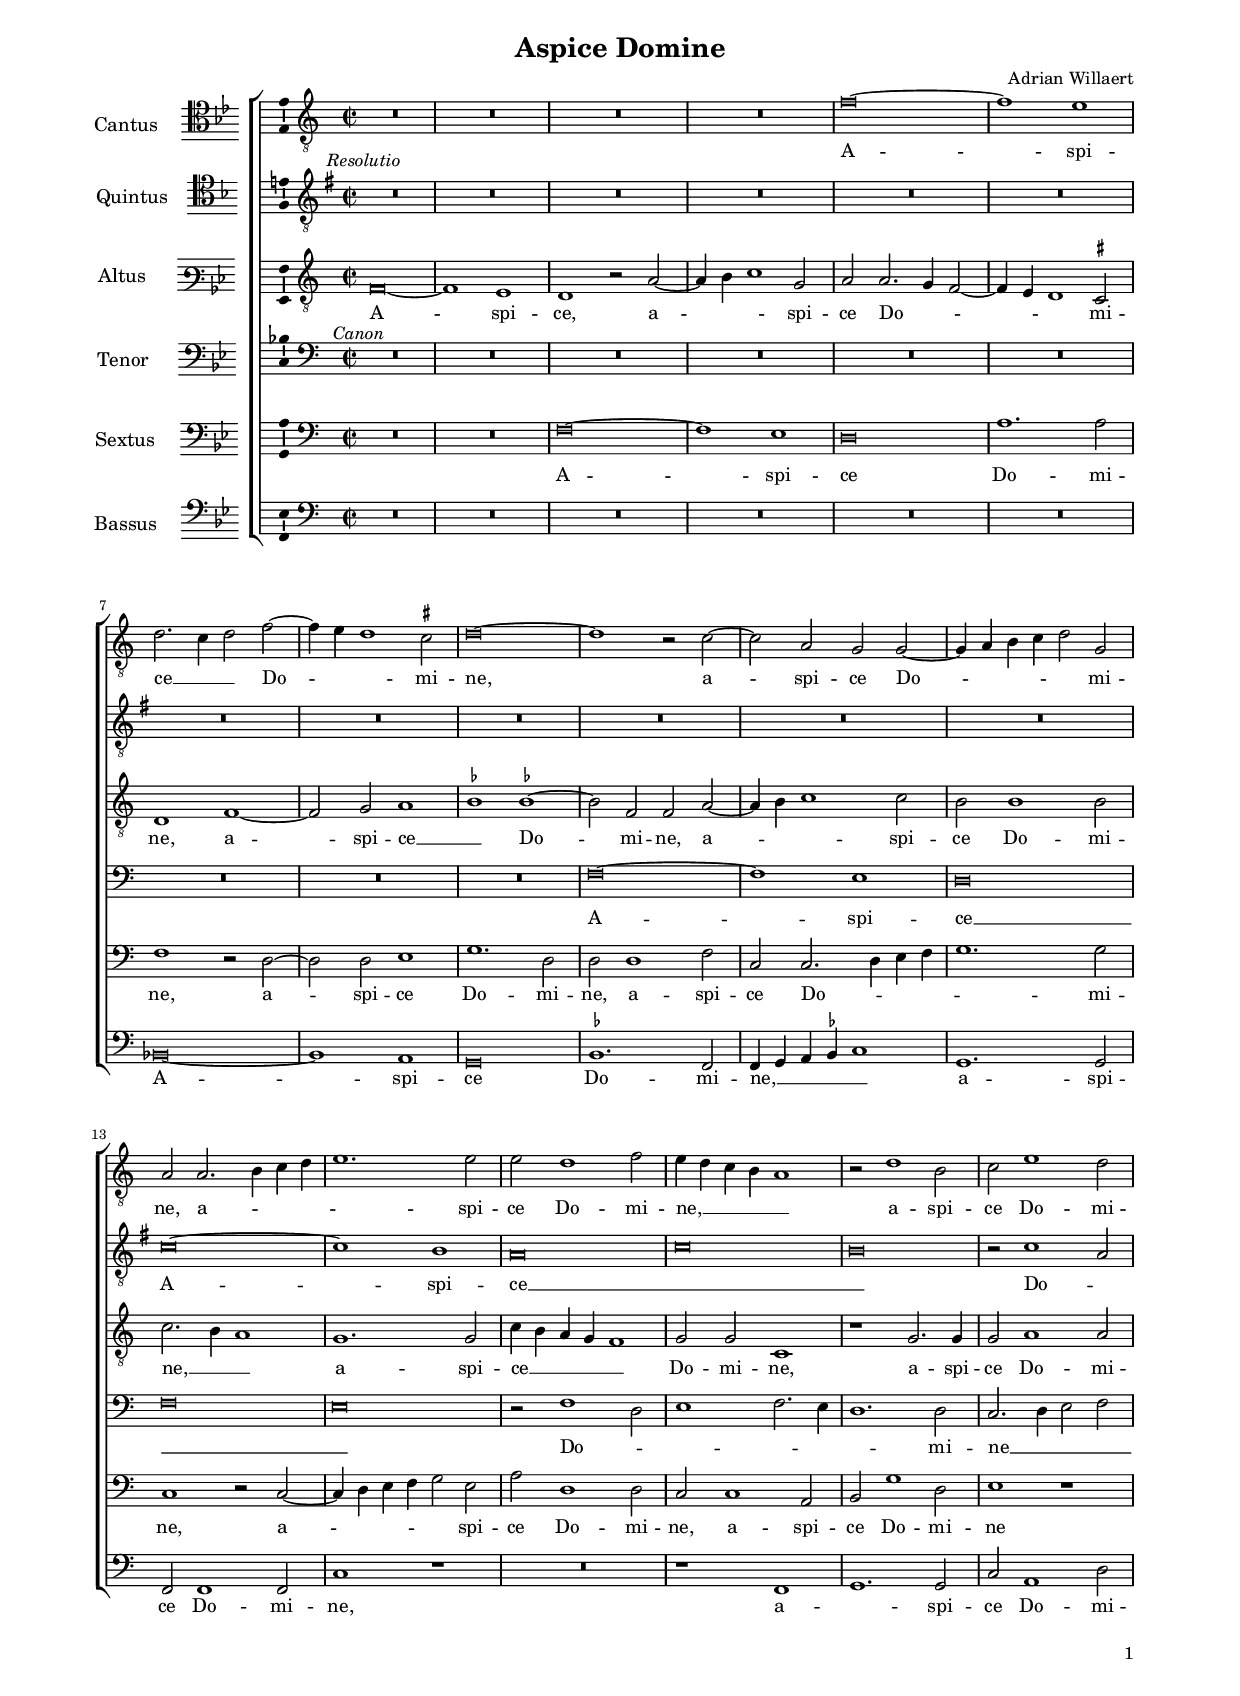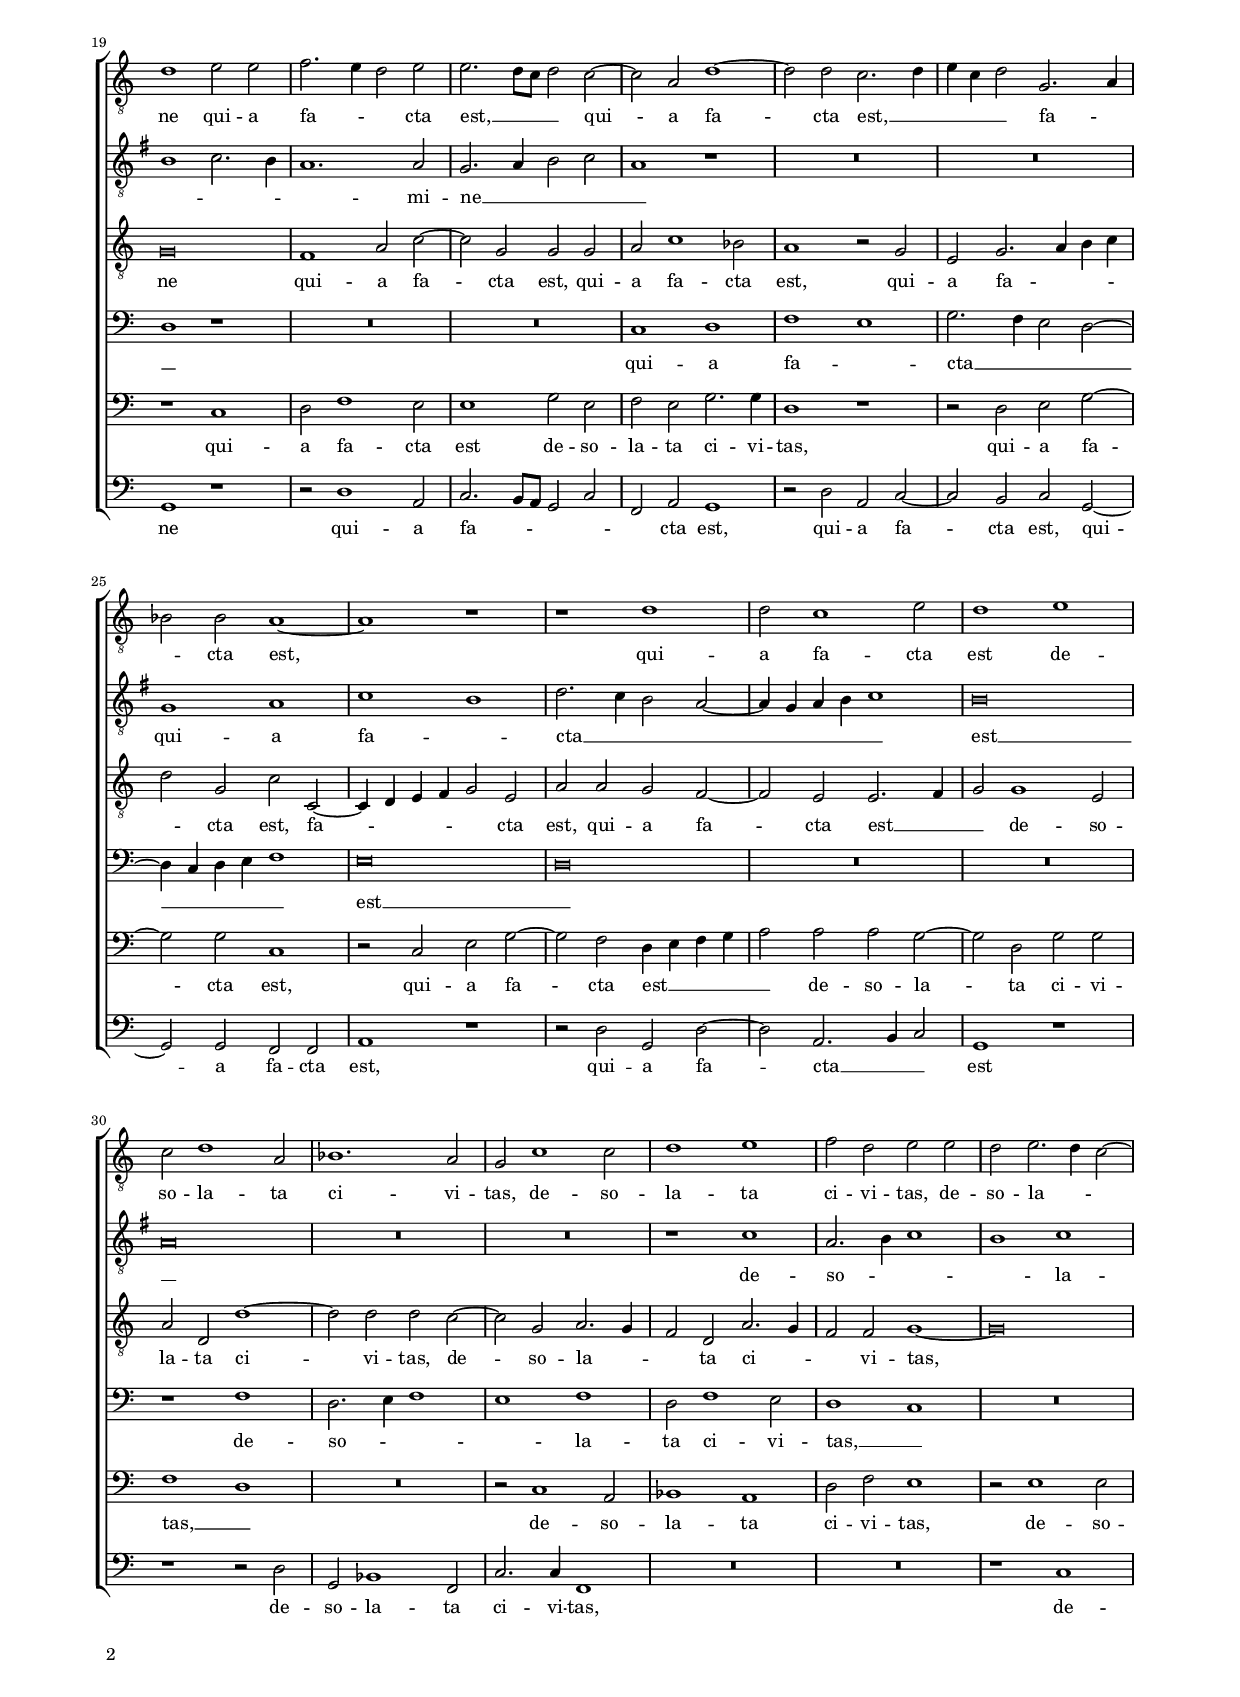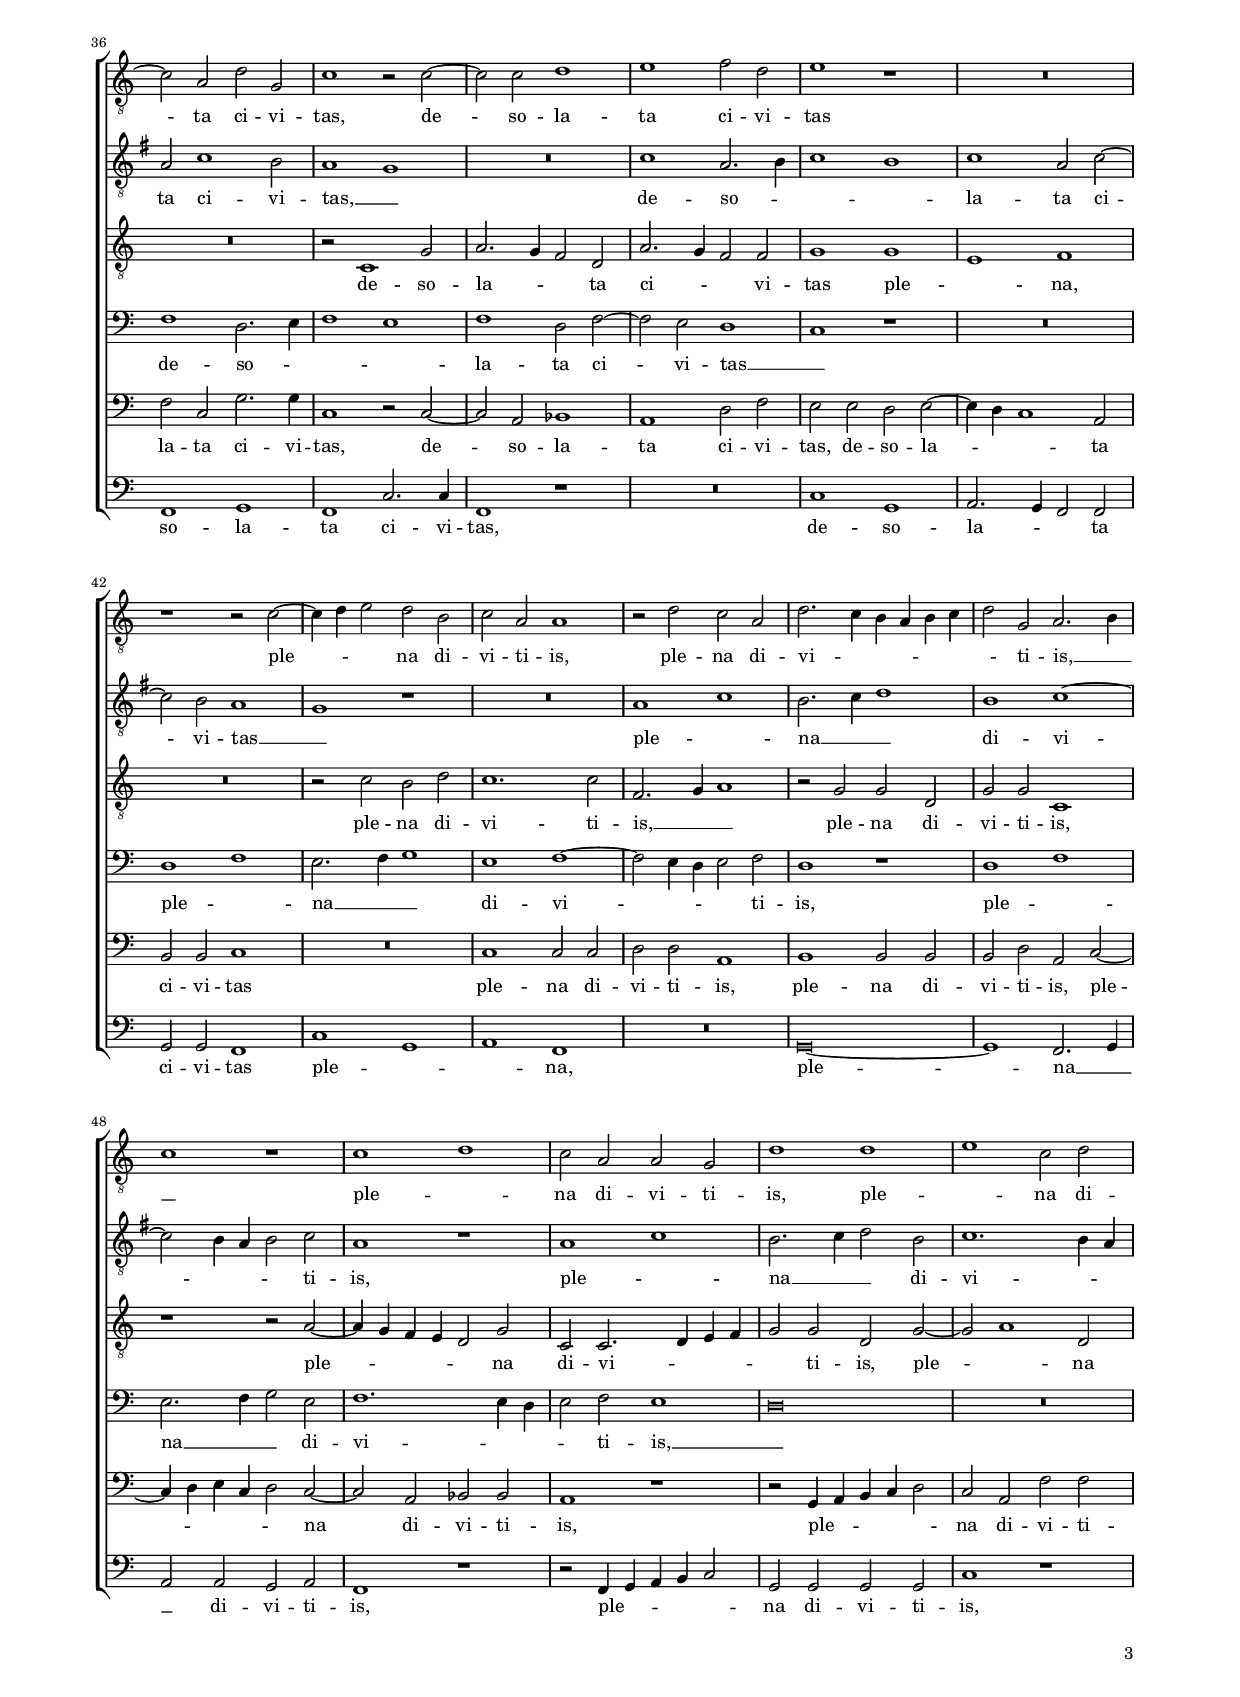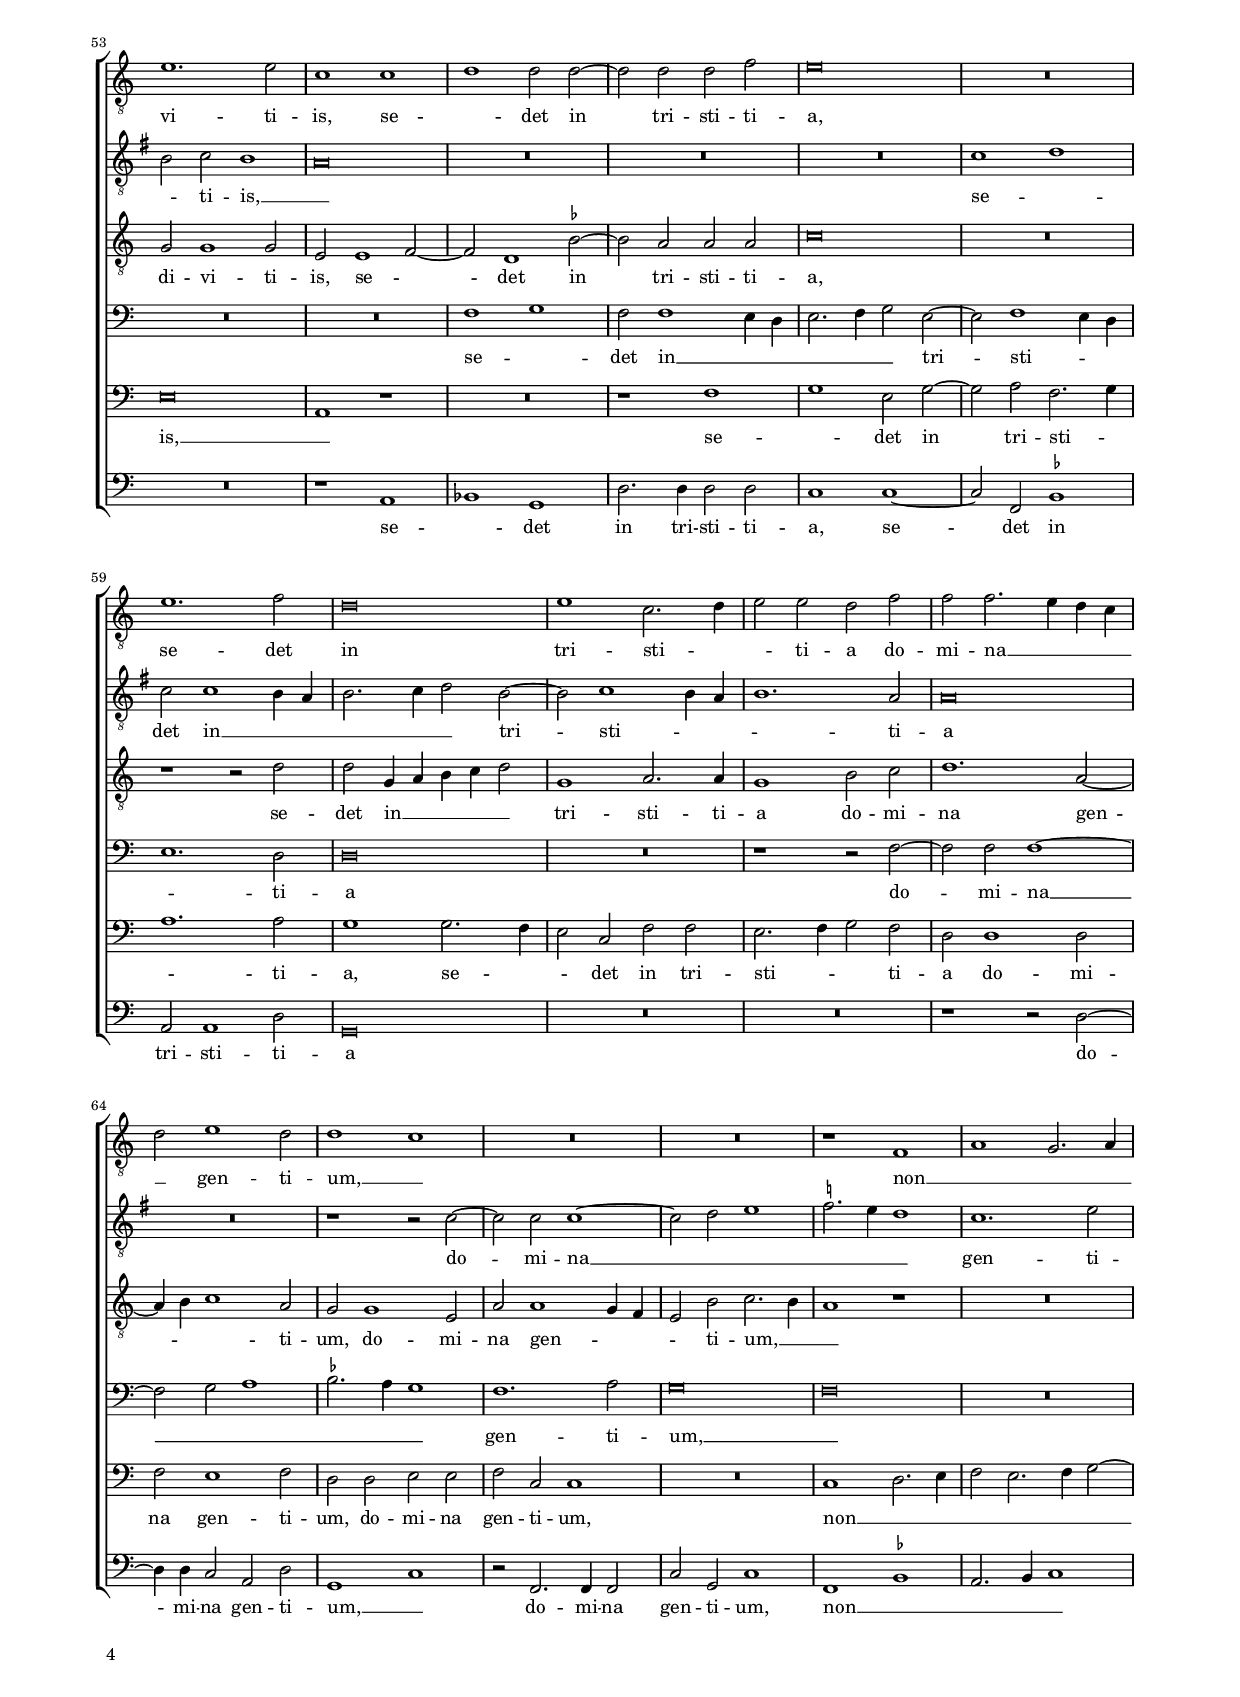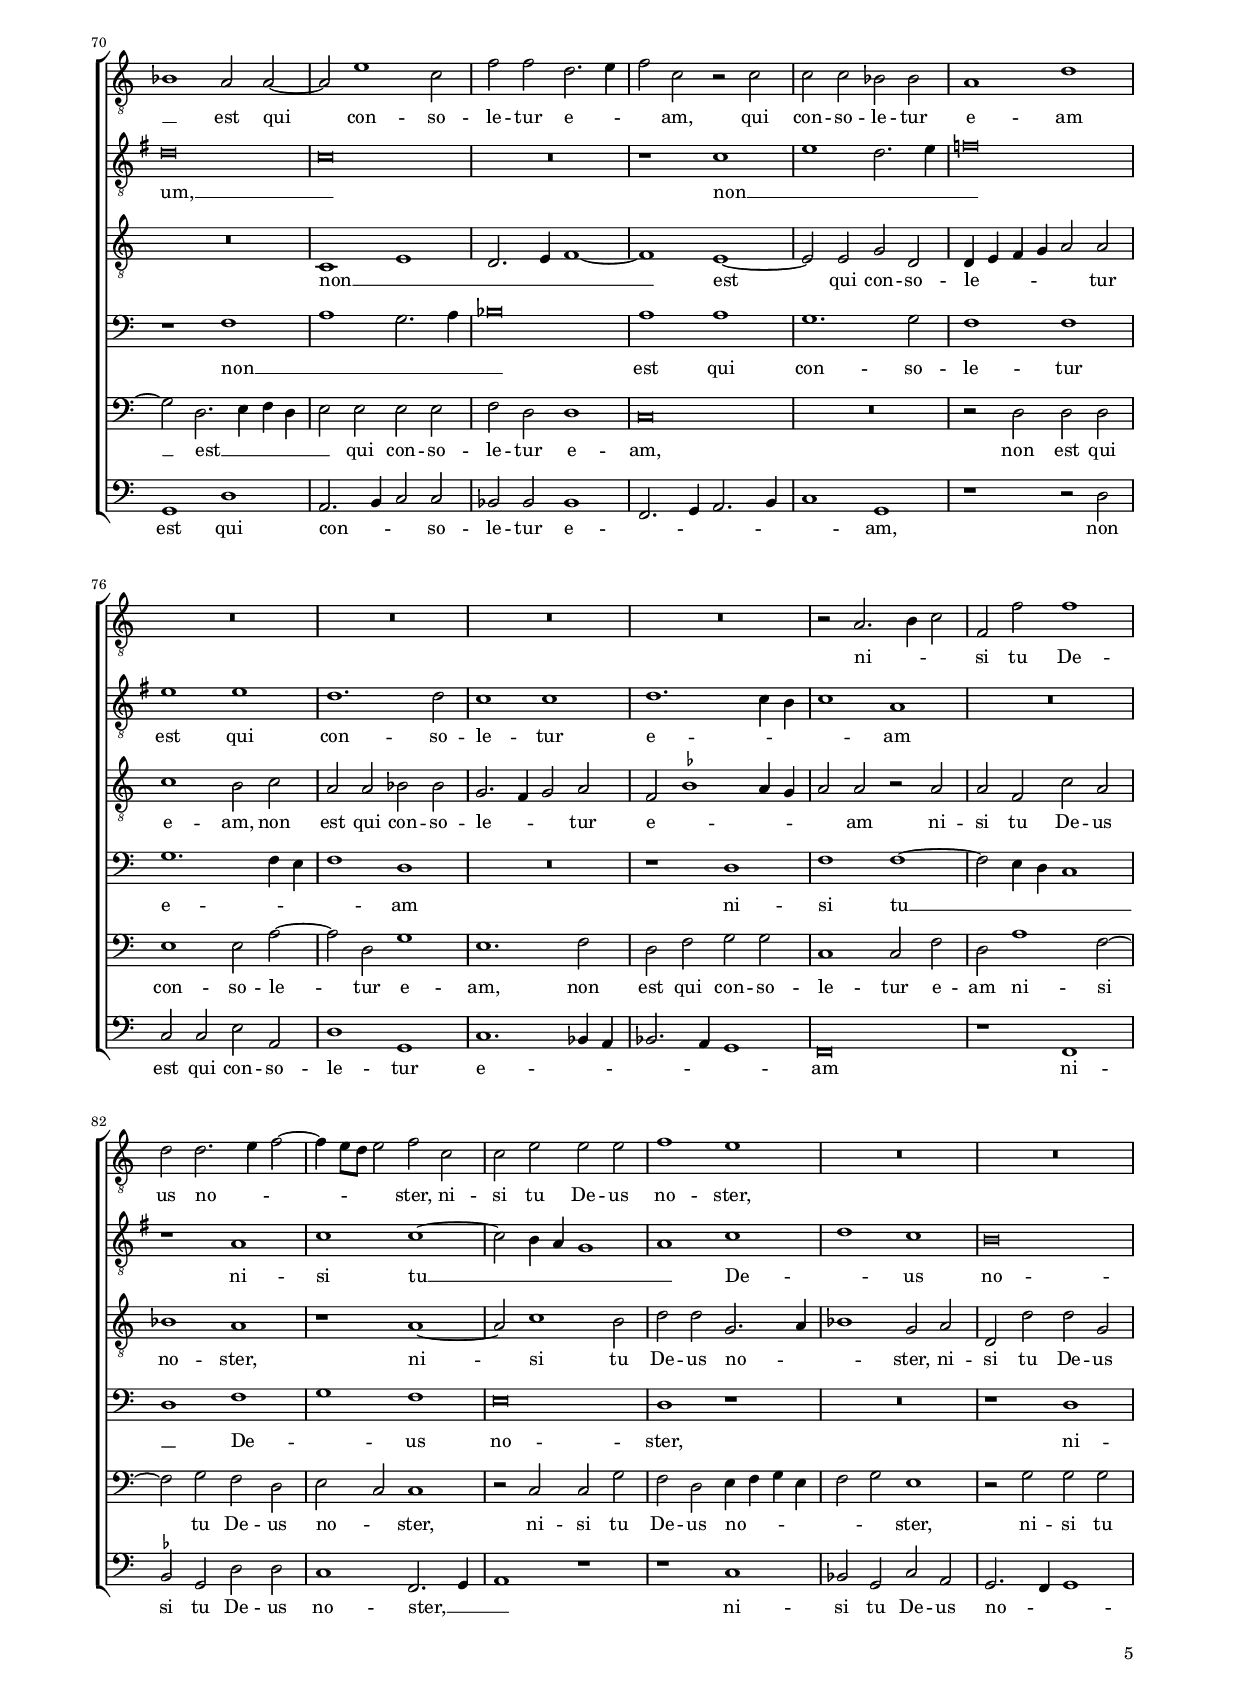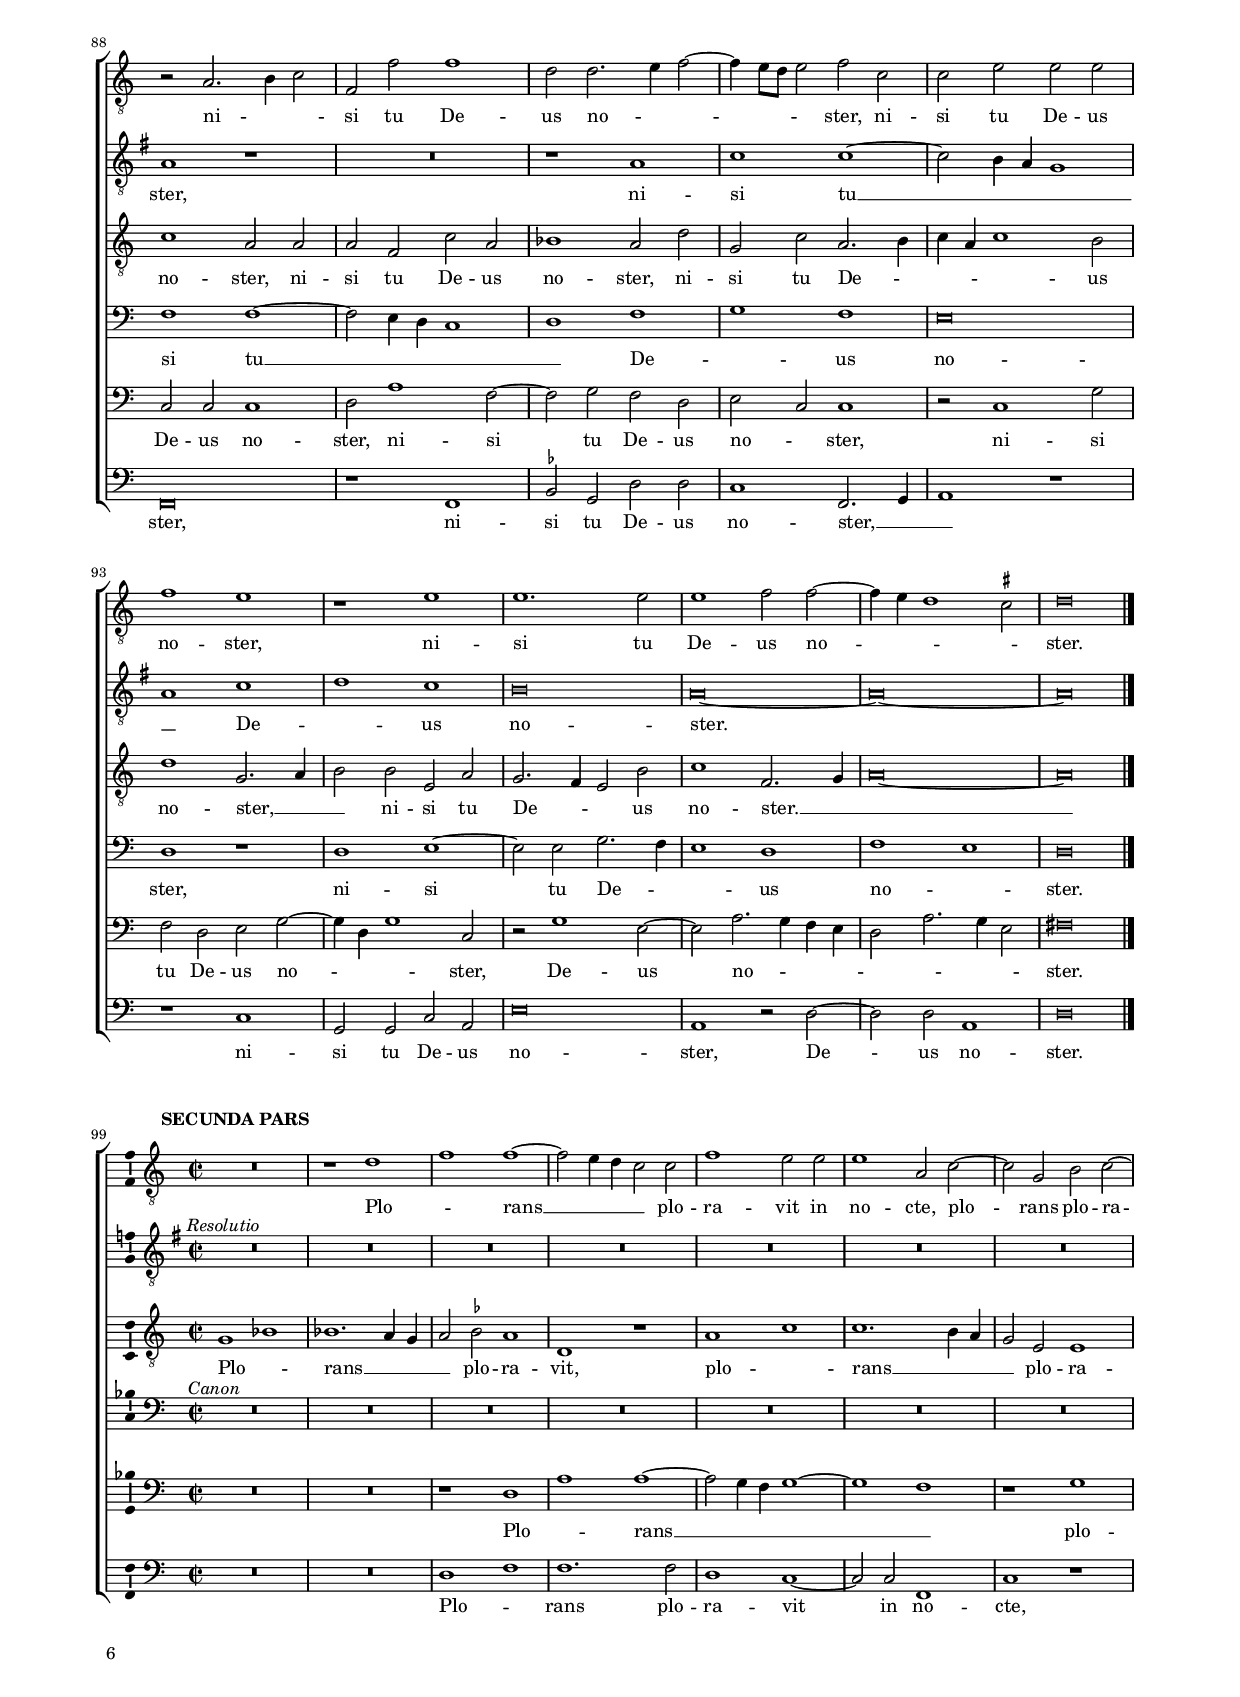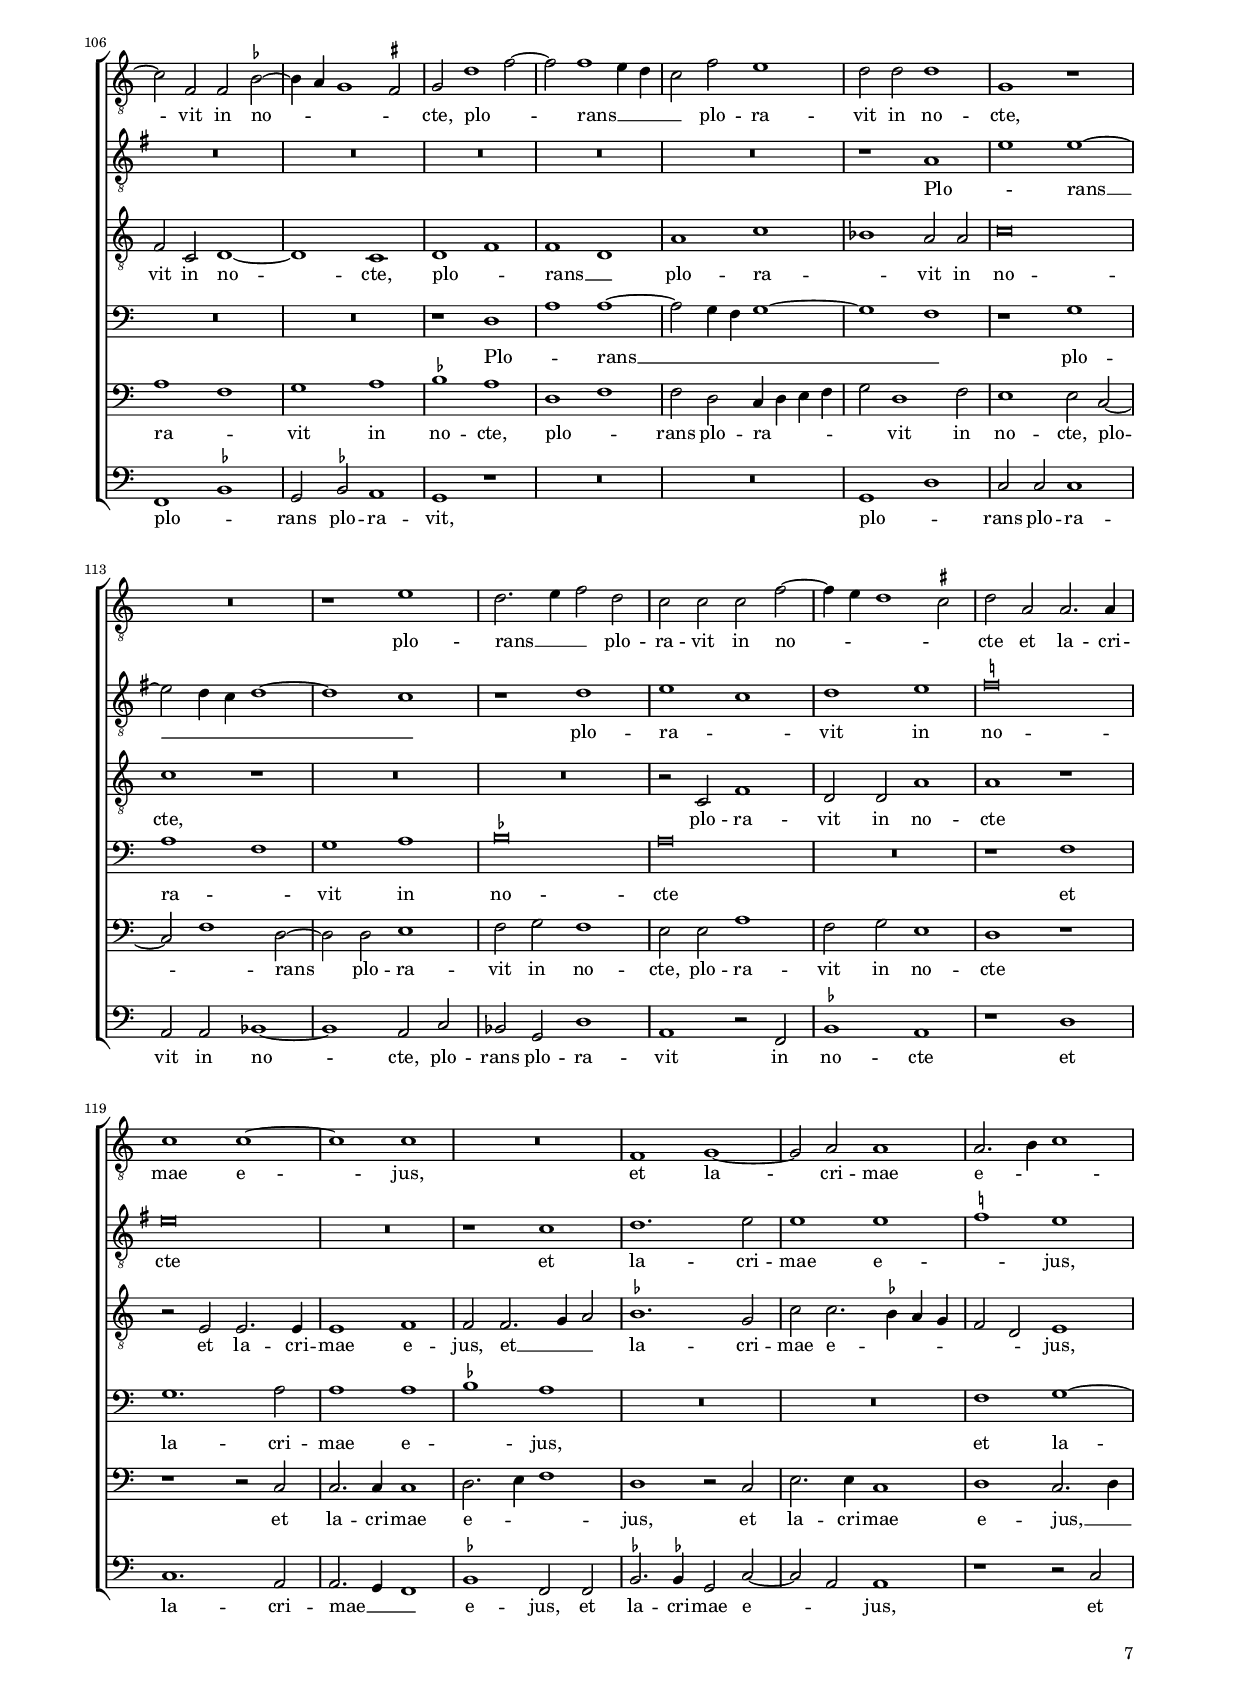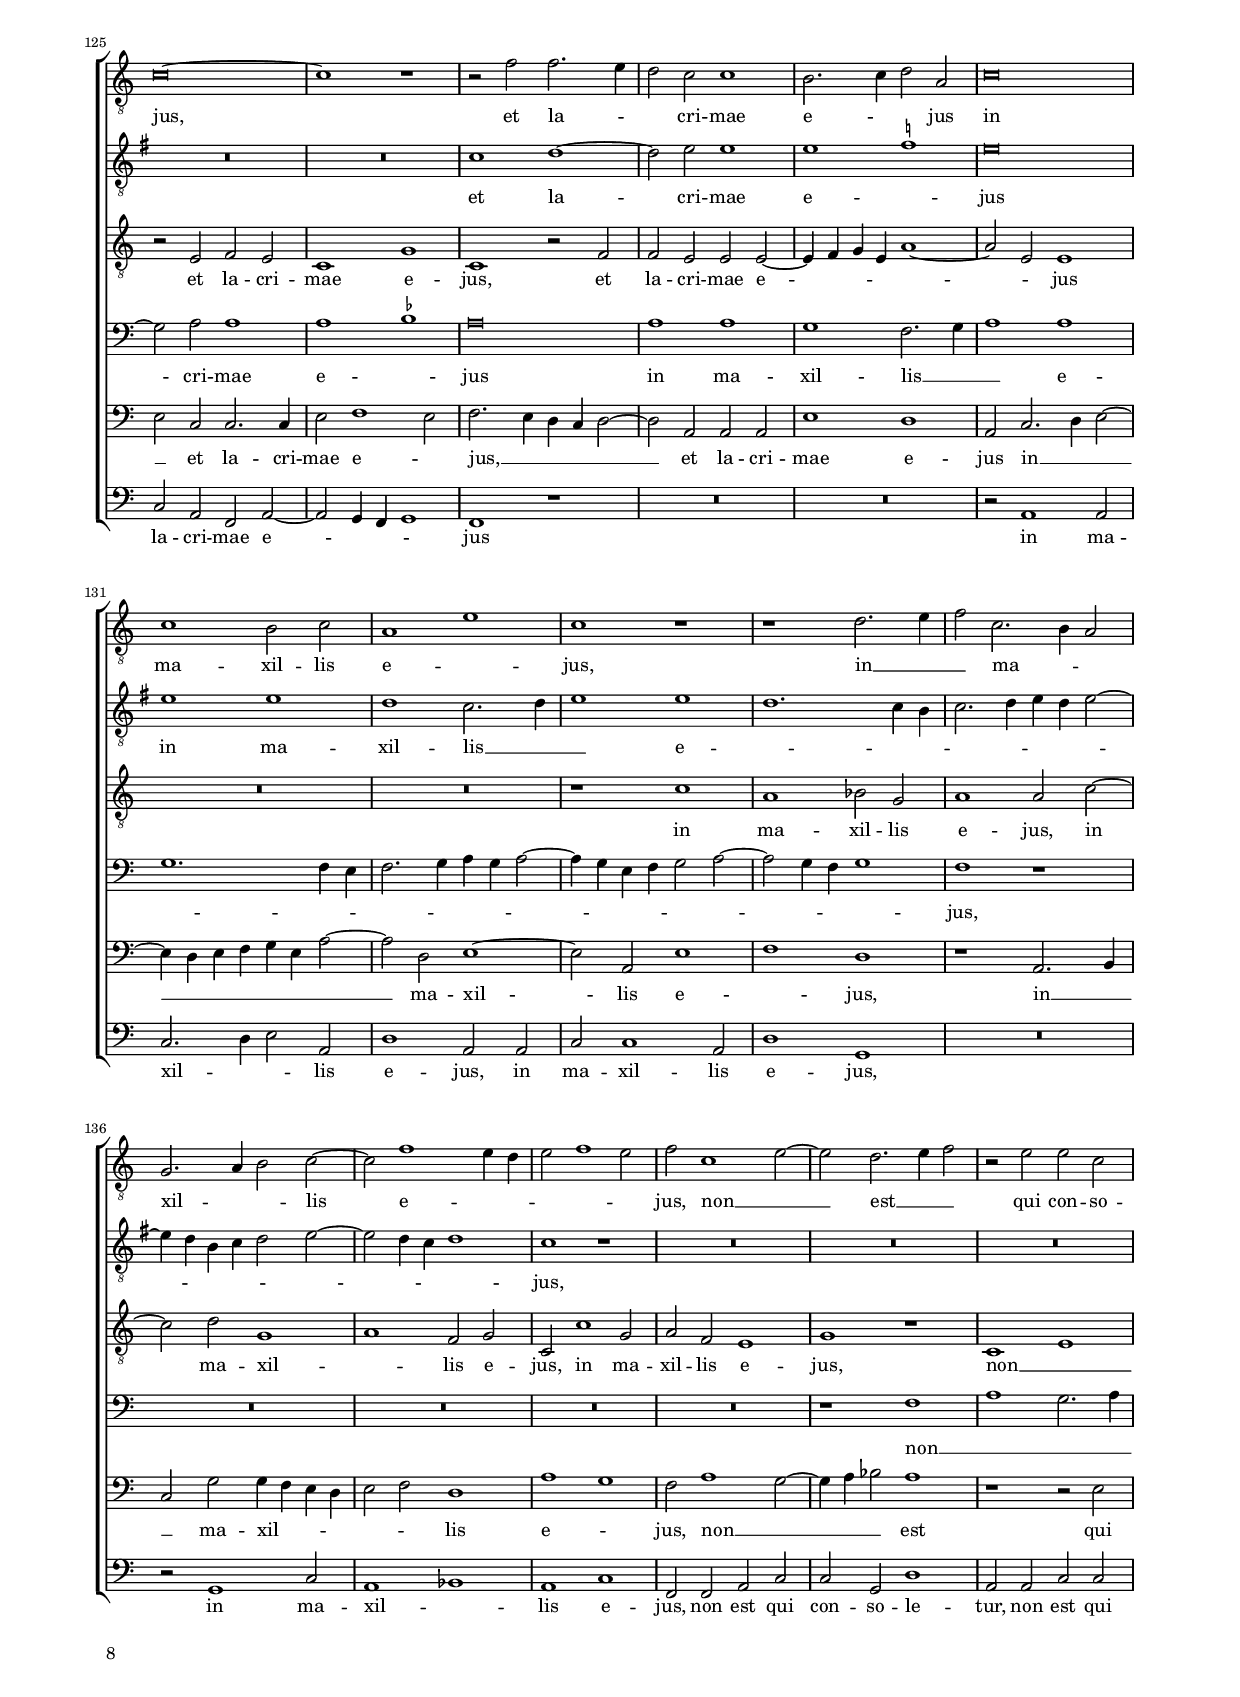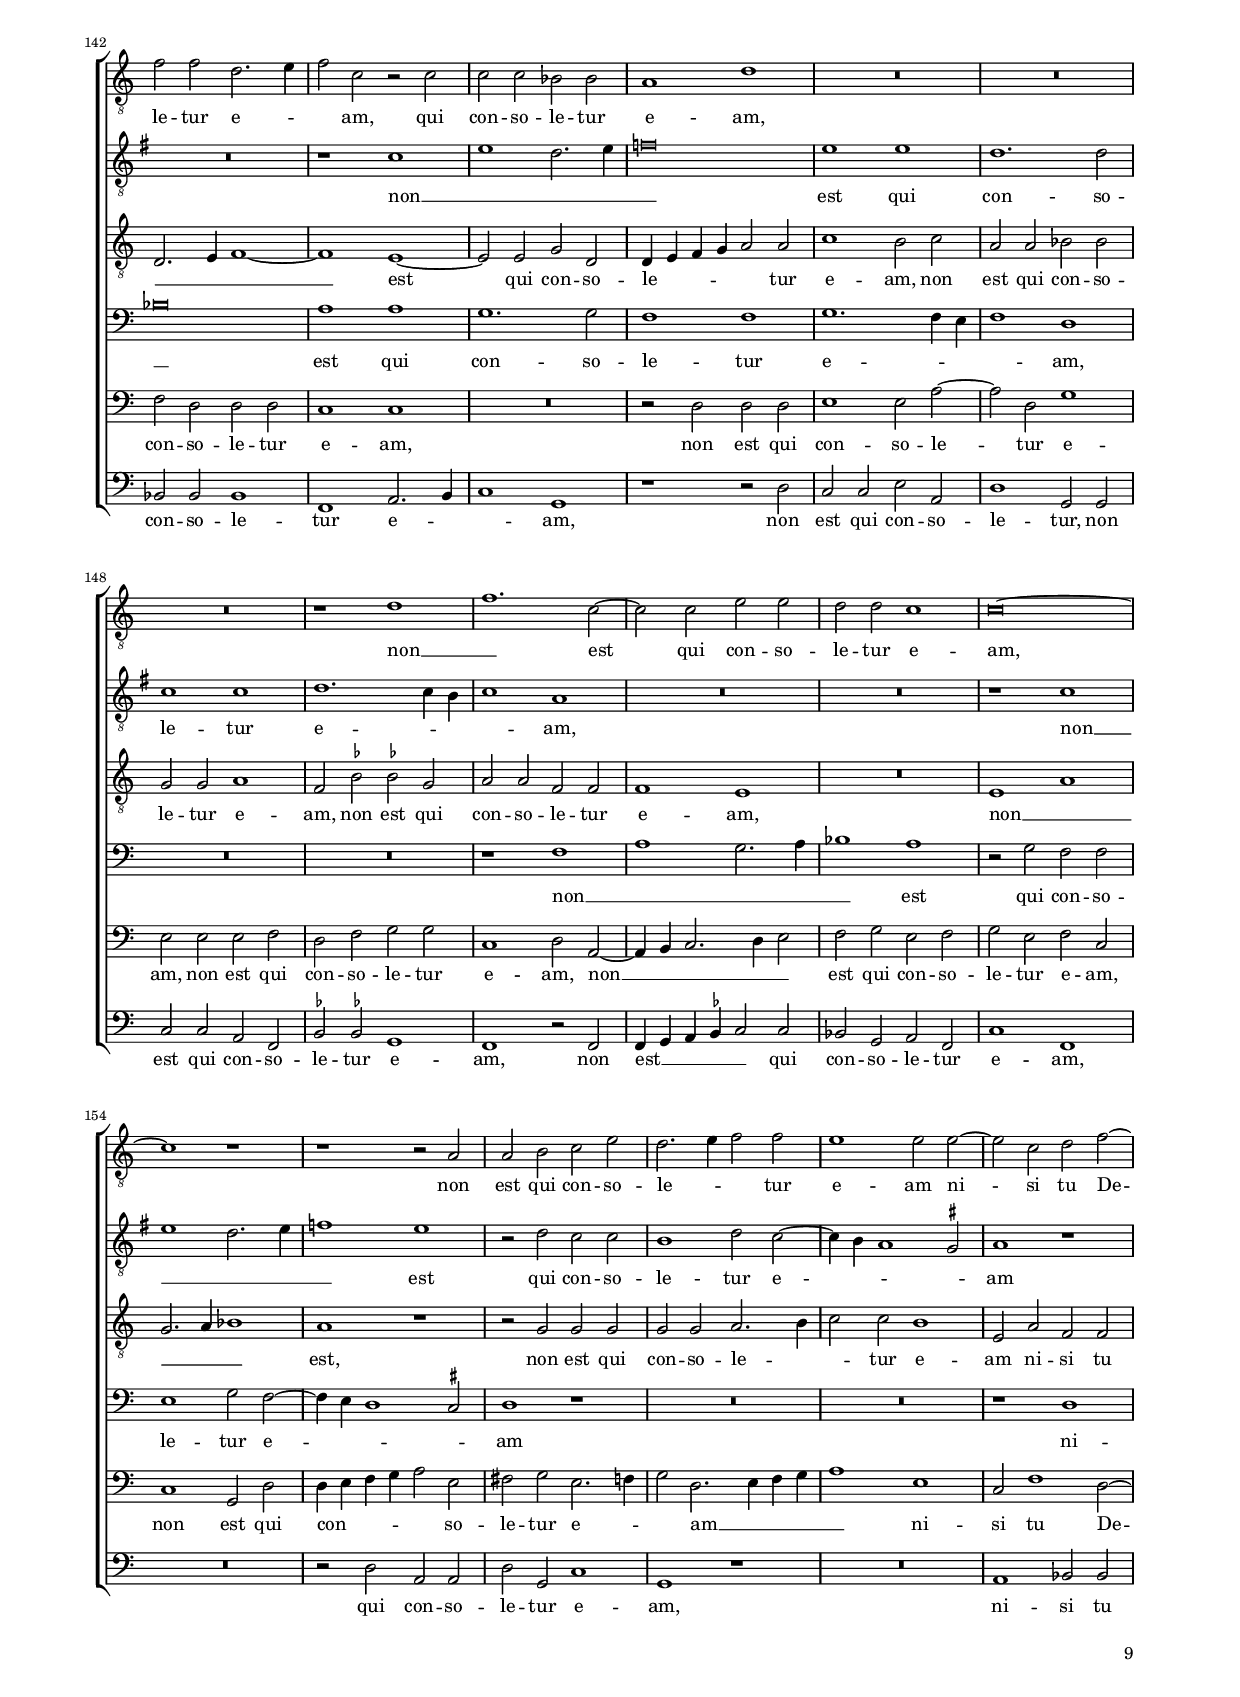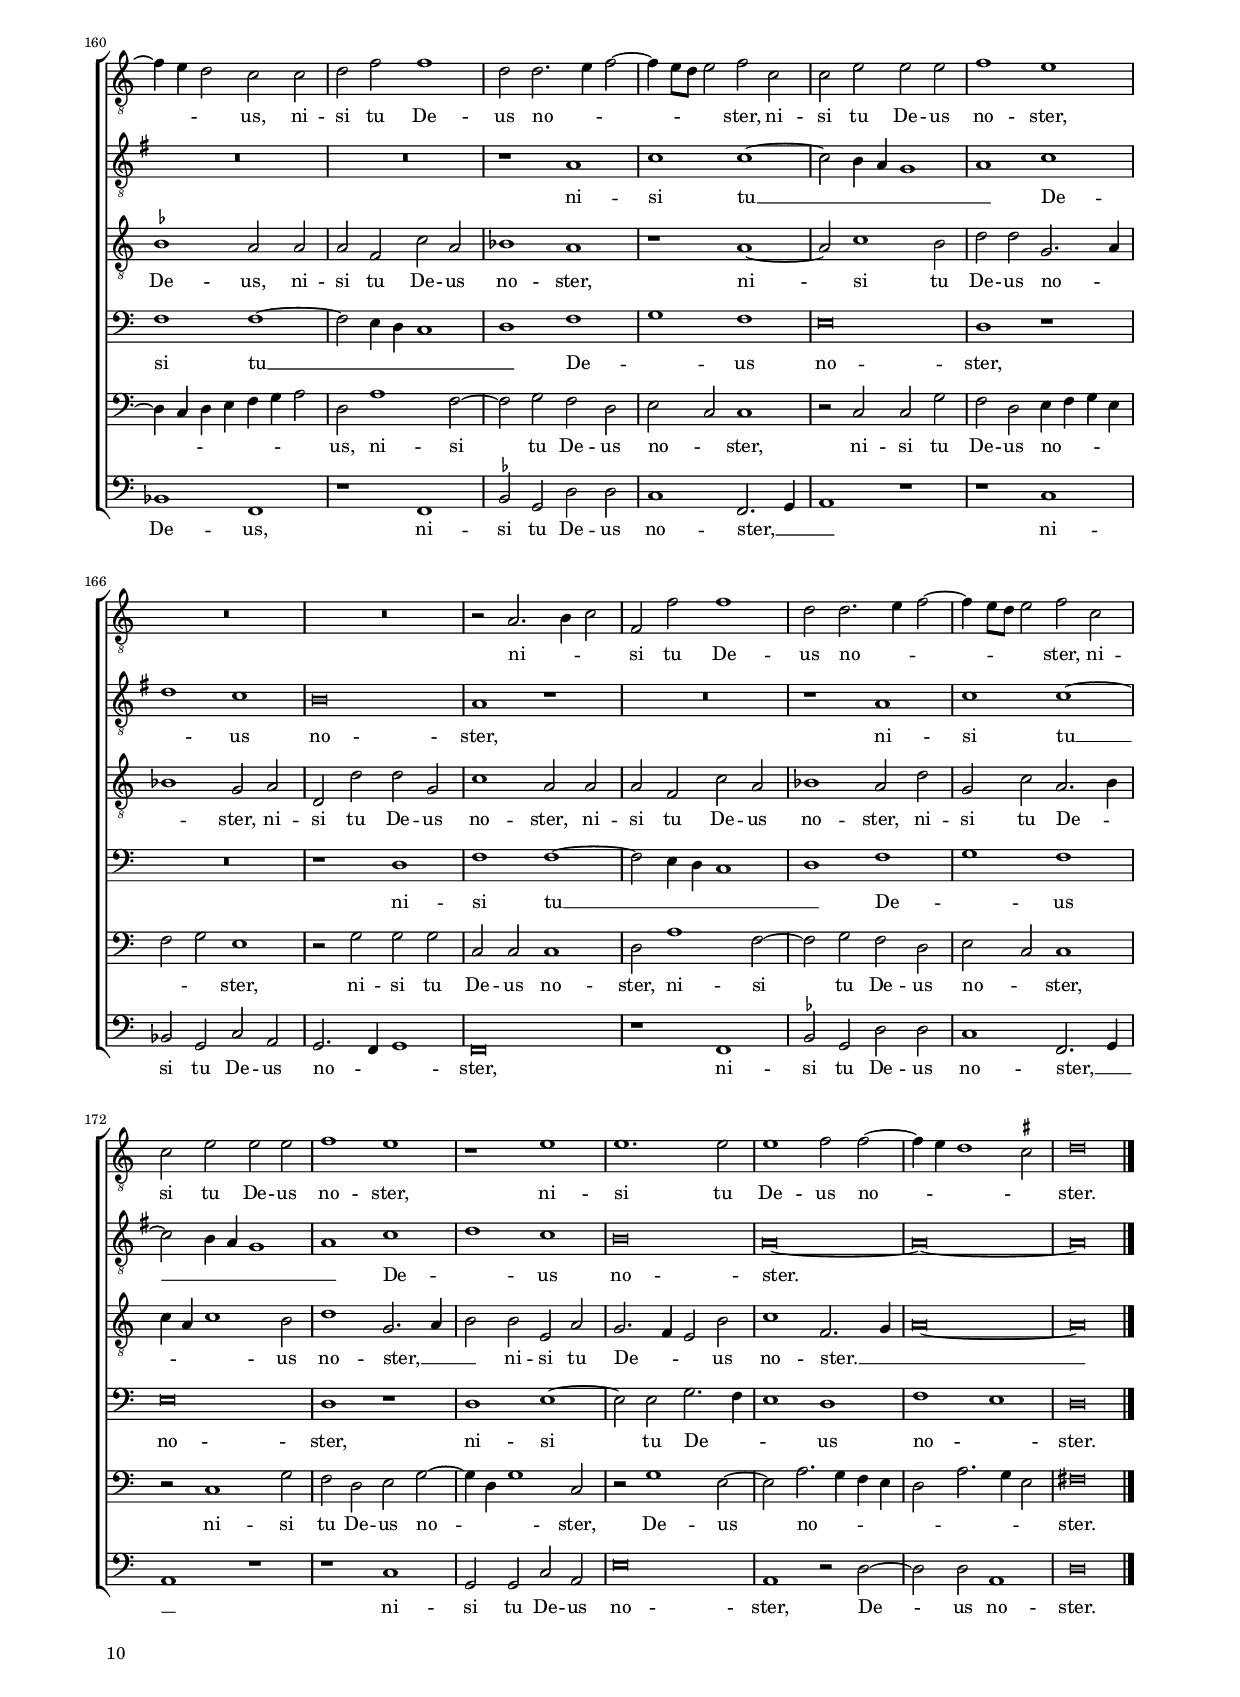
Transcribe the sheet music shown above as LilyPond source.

\header
{
  title="Aspice Domine"
  composer="Adrian Willaert"
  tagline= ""
}

\version "2.24.3"
\language deutsch
#(set-global-staff-size 15)
% #(set-default-paper-size "letter")
#(ly:set-option 'point-and-click #f)


	ficta = { \once \set suggestAccidentals = ##t }
	
	forget = #(define-music-function (music) (ly:music?) #{
		\accidentalStyle forget
		$music
		\accidentalStyle default
		#})


\paper
	{
	top-margin = 1.3 \cm
	bottom-margin = 0.8 \cm
	left-margin = 1.8 \cm
	right-margin = 1.8 \cm
	ragged-bottom = ##f
	ragged-last-bottom = ##f
	print-page-number = ##f
	score-system-spacing = #'((basic-distance . 17) (minimum-distance . 14) (padding . 5) (strechability . 250))
	system-system-spacing = #'((basic-distance . 17) (minimum-distance . 14) (padding . 5) (strechability . 250))
	oddFooterMarkup=\markup   \fill-line { "" \fromproperty #'page:page-number-string }
	evenFooterMarkup=\markup  \fill-line { \fromproperty #'page:page-number-string "" }
	last-bottom-spacing = #'((basic-distance . 12) (minimum-distance . 7) (padding . 4))
	systems-per-page = 3
	page-count = 10
%	min-systems-per-page = 3
	}

global = {
	\time 2/2 \set Score.measureLength = #(ly:make-moment 2/1)
	\set Score.tempoHideNote = ##t
	\tempo 2 = 90
	\skip 1*2*98 \bar "|."
	}


incipitcantus = \markup { \score {
	{
	\set Staff.instrumentName = \markup { \fontsize #1 "Cantus" }
	\key b \major
	\clef tenor
	s4 \bar ""
	}
	\layout  {
	raggedright = ##t
	indent = 1.8 \cm
	line-width = 2.5 \cm
	\context { \Staff \remove Time_signature_engraver }
	\override Staff.Clef.Y-extent = #'(0 . 0)
	}} \hspace #1 }
      
      
incipitquintus = \markup { \score {
	{
	\set Staff.instrumentName = \markup { \fontsize #1 "Quintus" }
	\key f \major
	\clef tenor
	s4 \bar ""
	}
	\layout  {
	raggedright = ##t
	indent = 1.8 \cm
	line-width = 2.5 \cm
	\context { \Staff \remove Time_signature_engraver }
	\override Staff.Clef.Y-extent = #'(0 . 0)
	}} \hspace #1 }
      
      
incipitaltus = \markup { \score {
	{
	\set Staff.instrumentName = \markup { \fontsize #1 "Altus" }
	\key b \major
	\clef varbaritone
	s4 \bar ""
	}
	\layout  {
	raggedright = ##t
	indent = 1.8 \cm
	line-width = 2.5 \cm
	\context { \Staff \remove Time_signature_engraver }
	\override Staff.Clef.Y-extent = #'(0 . 0)
	}} \hspace #1 }


incipittenor = \markup { \score {
	{
	\set Staff.instrumentName = \markup { \fontsize #1 "Tenor" }
	\key b \major
	\clef bass
	s4 \bar ""
	}
	\layout  {
	raggedright = ##t
	indent = 1.8 \cm
	line-width = 2.5 \cm
	\context { \Staff \remove Time_signature_engraver }
	\override Staff.Clef.Y-extent = #'(0 . 0)
	}} \hspace #1 }
	
    
incipitsextus = \markup { \score {
	{
	\set Staff.instrumentName = \markup { \fontsize #1 "Sextus" }
	\key b \major
	\clef bass
	s4 \bar ""
	}
	\layout  {
	raggedright = ##t
	indent = 1.8 \cm
	line-width = 2.5 \cm
	\context { \Staff \remove Time_signature_engraver }
	\override Staff.Clef.Y-extent = #'(0 . 0)
	}} \hspace #1 }

      
incipitbassus = \markup { \score {
	{
	\set Staff.instrumentName = \markup { \fontsize #1 "Bassus" }
	\key b \major
	\clef subbass
	s4 \bar ""
	}
	\layout  {
	raggedright = ##t
	indent = 1.8 \cm
	line-width = 2.5 \cm
	\context { \Staff \remove Time_signature_engraver }
	\override Staff.Clef.Y-extent = #'(0 . 0)
	}} \hspace #1 }


cantus =  \relative c'
	{
	\key b \major
	R\breve
	R\breve
	R\breve
	R\breve
%5
	es\breve~ |
	es1 d
	c2. b4 c2 es~
	es4 d c1 \ficta h2
	c\breve~
%10
	c1 r2 b~ |
	b2 g f f~
	f4 g a b c2 f,
	g2 g2. a4 b c
	d1. d2
%15
	d2 c1 es2 |
	d4 c b a g1
	r2 c1 a2
	b2 d1 c2
	c1 d2 d
%20
	es2. d4 c2 d |
	d2. c8 b c2 b~
	b2 g c1~
	c2 c b2. c4
	d4 b c2 f,2. g4
%25
	as2 as g1~ |
	g1 r
	r1 c
	c2 b1 d2
	c1 d
%30
	b2 c1 g2 |
	as1. g2
	f2 b1 b2
	c1 d
	es2 c d d
%35
	c2 d2. c4 b2~ |
	b2 g c f,
	b1 r2 b~
	b2 b c1
	d1 es2 c
%40
	d1 r |
	R\breve
	r1 r2 b~
	b4 c d2 c a
	b2 g g1
%45
	r2 c b g |
	c2. b4 a g a b
	c2 f, g2. a4
	b1 r
	b1 c
%50
	b2 g g f |
	c'1 c
	d1 b2 c
	d1. d2
	b1 b
%55
	c1 c2 c~ |
	c2 c c es
	d\breve
	R\breve
	d1. es2
%60
	c\breve |
	d1 b2. c4
	d2 d c es
	es2 es2. d4 c b
	c2 d1 c2
%65
	c1 b |
	R\breve
	R\breve
	r1 es,
	g1 f2. g4
%70
	as1 g2 g~ |
	g2 d'1 b2
	es2 es c2. d4
	es2 b r b
	b2 b as as
%75
	g1 c |
	R\breve
	R\breve
	R\breve
	R\breve
%80
	r2 g2. a4 b2 |
	es,2 es' es1
	c2 c2. d4 es2~
	es4 d8 c d2 es b
	b2 d d d
%85
	es1 d |
	R\breve
	R\breve
	r2 g,2. a4 b2
	es,2 es' es1
%90
	c2 c2. d4 es2~ |
	es4 d8 c d2 es b
	b2 d d d
	es1 d
	r1 d
%95
	d1. d2 |
	d1 es2 es~
	es4 d c1 \ficta h2
	c\breve |
	}


quintus = \relative c'
	{
	\key f \major
	R\breve^\markup { \hspace #-8 \italic "Resolutio" }
	R\breve
	R\breve
	R\breve
%5
	R\breve |
	R\breve
	R\breve
	R\breve
	R\breve
%10
	R\breve |
	R\breve
	R\breve
	b\breve~
	b1 a
%15
	g\breve |
	b\breve
	a\breve
	r2 b1 g2
	a1 b2. a4
%20
	g1. g2 |
	f2. g4 a2 b
	g1 r
	R\breve
	R\breve
%25
	f1 g |
	b1 a
	c2. b4 a2 g~
	g4 f g a b1
	a\breve
%30
	g\breve |
	R\breve
	R\breve
	r1 b
	g2. a4 b1
%35
	a1 b |
	g2 b1 a2
	g1 f
	R\breve
	b1 g2. a4
%40
	b1 a |
	b1 g2 b~
	b2 a g1
	f1 r
	R\breve
%45
	g1 b |
	a2. b4 c1
	a1 b~
	b2 a4 g a2 b
	g1 r
%50
	g1 b |
	a2. b4 c2 a
	b1. a4 g
	a2 b a1
	g\breve
%55
	R\breve |
	R\breve
	R\breve
	b1 c
	b2 b1 a4 g
%60
	a2. b4 c2 a~ |
	a2 b1 a4 g
	a1. g2
	g\breve
	R\breve
%65
	r1 r2 b~ |
	b2 b b1~
	b2 c d1
	\ficta es2. d4 c1
	b1. d2
%70
	c\breve |
	b\breve
	R\breve
	r1 b
	d1 c2. d4
%75
	es\breve |
	d1 d
	c1. c2
	b1 b
	c1. b4 a
%80
	b1 g |
	R\breve
	r1 g
	b1 b~
	b2 a4 g f1
%85
	g1 b |
	c1 b
	a\breve
	g1 r
	R\breve
%90
	r1 g |
	b1 b~
	b2 a4 g f1
	g1 b
	c1 b
%95
	a\breve |
	g\breve~
	g\breve~
	g\breve |
	}


altus =  \relative c
	{
	\key b \major
	es\breve~
	es1 d
	c1 r2 g'~
	g4 a b1 f2
%5
	g2 g2. f4 es2~ |
	es4 d c1 \ficta h2
	c1 es~
	es2 f g1
	\ficta as1 \ficta as!~
%10
	\ficta as2 es es g~ |
	g4 a b1 b2
	a2 a1 a2
	b2. a4 g1
	f1. f2
%15
	b4 a g f es1 |
	f2 f b,1
	r1 f'2. f4
	f2 g1 g2
	f\breve
%20
	es1 g2 b~ |
	b2 f f f
	g2 b1 as2
	g1 r2 f
	d2 f2. g4 a b
%25
	c2 f, b b,~ |
	b4 c d es f2 d
	g2 g f es~
	es2 d d2. es4
	f2 f1 d2
%30
	g2 c, c'1~ |
	c2 c c b~	
	b2 f g2. f4
	es2 c g'2. f4
	es2 es f1~
%35
	f\breve |
	R\breve
	r2 b,1 f'2
	g2. f4 es2 c
	g'2. f4 es2 es
%40
	f1 f |
	d1 es
	R\breve
	r2 b' a c
	b1. b2
%45
	es,2. f4 g1 |
	r2 f f c
	f2 f b,1
	r1 r2 g'~
	g4 f es d c2 f
%50
	b,2 b2. c4 d es |
	f2 f c f~
	f2 g1 c,2
	f2 f1 f2
	d2 d1 es2~
%55
	es2 c1 \ficta as'2~ |
	\ficta as2 g g g
	b\breve
	R\breve
	r1 r2 c
%60
	c2 f,4 g a b c2 |
	f,1 g2. g4
	f1 a2 b
	c1. g2~
	g4 a b1 g2
%65
	f2 f1 d2 |
	g2 g1 f4 es
	d2 a' b2. a4
	g1 r
	R\breve
%70
	R\breve |
	b,1 d
	c2. d4 es1~
	es1 d~
	d2 d f c
%75
	c4 d es f g2 g |
	b1 a2 b
	g2 g as as
	f2. es4 f2 g
	es2 \ficta as1 g4 f
%80
	g2 g r g |
	g2 es b' g
	as1 g
	r1 g~
	g2 b1 a2
%85
	c2 c f,2. g4 |
	as1 f2 g
	c,2 c' c f,
	b1 g2 g
	g2 es b' g
%90
	as1 g2 c |
	f,2 b g2. a4
	b4 g b1 a2
	c1 f,2. g4
	a2 a d, g
%95
	f2. es4 d2 a' |
	b1 es,2. f4
	g\breve~
	g\breve |
	}


tenor =  \relative c
	{
	\key b \major
	R\breve^\markup { \hspace #-8 \italic "Canon" }
	R\breve
	R\breve
	R\breve
%5
	R\breve |
	R\breve
	R\breve
	R\breve
	R\breve
%10
	es\breve~ |
	es1 d
	c\breve
	es\breve
	d\breve
%15
	r2 es1 c2 |
	d1 es2. d4
	c1. c2
	b2. c4 d2 es
	c1 r
%20
	R\breve |
	R\breve
	b1 c
	es1 d
	f2. es4 d2 c~
%25
	c4 b c d es1 |
	d\breve
	c\breve
	R\breve
	R\breve
%30
	r1 es |
	c2. d4 es1
	d1 es
	c2 es1 d2
	c1 b
%35
	R\breve |
	es1 c2. d4
	es1 d
	es1 c2 es~
	es2 d c1
%40
	b1 r |
	R\breve
	c1 es
	d2. es4 f1
	d1 es~
%45
	es2 d4 c d2 es |
	c1 r
	c1 es
	d2. es4 f2 d
	es1. d4 c
%50
	d2 es d1 |
	c\breve
	R\breve
	R\breve
	R\breve
%55
	es1 f |
	es2 es1 d4 c
	d2. es4 f2 d~
	d2 es1 d4 c
	d1. c2
%60
	c\breve |
	R\breve
	r1 r2 es~
	es2 es es1~
	es2 f g1
%65
	\ficta as2. g4 f1 |
	es1. g2
	f\breve
	es\breve
	R\breve
%70
	r1 es |
	g1 f2. g4
	as\breve
	g1 g
	f1. f2
%75
	es1 es |
	f1. es4 d
	es1 c
	R\breve
	r1 c
%80
	es1 es~ |
	es2 d4 c b1
	c1 es
	f1 es
	d\breve
%85
	c1 r |
	R\breve
	r1 c
	es1 es~
	es2 d4 c b1
%90
	c1 es |
	f1 es
	d\breve
	c1 r
	c1 d~
%95
	d2 d f2. es4 |
	d1 c
	es1 d
	c\breve |	
	}


sextus  =  \relative c
	{
	\key b \major
	R\breve
	R\breve
	es\breve~
	es1 d
%5
	c\breve |
	g'1. g2
	es1 r2 c~
	c2 c d1
	f1. c2
%10
	c2 c1 es2 |
	b2 b2. c4 d es
	f1. f2
	b,1 r2 b~
	b4 c d es f2 d
%15
	g2 c,1 c2 |
	b2 b1 g2
	a2 f'1 c2
	d1 r
	r1 b
%20
	c2 es1 d2 |
	d1 f2 d
	es2 d f2. f4
	c1 r
	r2 c d f~
%25
	f2 f b,1 |
	r2 b d f~
	f2 es c4 d es f
	g2 g g f~
	f2 c f f
%30
	es1 c |
	R\breve
	r2 b1 g2
	as1 g
	c2 es d1
%35
	r2 d1 d2 |
	es2 b f'2. f4
	b,1 r2 b~
	b2 g as1
	g1 c2 es
%40
	d2 d c d~ |
	d4 c b1 g2
	a2 a b1
	R\breve
	b1 b2 b
%45
	c2 c g1 |
	a1 a2 a
	a2 c g b~
	b4 c d b c2 b~
	b2 g as as
%50
	g1 r |
	r2 f4 g a b c2
	b2 g es' es
	d\breve
	g,1 r
%55
	R\breve |
	r1 es'
	f1 d2 f~
	f2 g es2. f4
	g1. g2
%60
	f1 f2. es4 |
	d2 b es es
	d2. es4 f2 es
	c2 c1 c2
	es2 d1 es2
%65
	c2 c d d |
	es2 b b1
	R\breve
	b1 c2. d4
	es2 d2. es4 f2~
%70
	f2 c2. d4 es c |	
	d2 d d d
	es2 c c1
	b\breve
	R\breve
%75
	r2 c c c |
	d1 d2 g~
	g2 c, f1
	d1. es2
	c2 es f f
%80
	b,1 b2 es |
	c2 g'1 es2~
	es2 f es c
	d2 b b1
	r2 b b f'
%85
	es2 c d4 es f d |
	es2 f d1
	r2 f f f
	b,2 b b1
	c2 g'1 es2~
%90
	es2 f es c |
	d2 b b1
	r2 b1 f'2
	es2 c d f~
	f4 c f1 b,2
%95
	r2 f'1 d2~ |
	d2 g2. f4 es d
	c2 g'2. f4 d2
	e\breve |
	}


bassus  =  \relative c
	{
	\key b \major
	R\breve
	R\breve
	R\breve
	R\breve
%5
	R\breve |
	R\breve
	as\breve~
	as1 g
	f\breve
%10
	\ficta as1. es2 |
	es4 f g \ficta as b1
	f1. f2
	es2 es1 es2
	b'1 r
%15
	R\breve |
	r1 es,
	f1. f2
	b2 g1 c2
	f,1 r
%20
	r2 c'1 g2 |
	b2. a8 g f2 b
	es, g f1
	r2 c' g b~
	b2 a b f~
%25
	f2 f es es |
	g1 r
	r2 c f, c'~
	c2 g2. a4 b2
	f1 r
%30
	r1 r2 c' |
	f,2 as1 es2
	b'2. b4 es,1
	R\breve
	R\breve
%35
	r1 b' |
	es,1 f
	es1 b'2. b4
	es,1 r
	R\breve
%40
	b'1 f |
	g2. f4 es2 es
	f2 f es1
	b'1 f
	g1 es
%45
	R\breve |
	f\breve~
	f1 es2. f4
	g2 g f g
	es1 r
%50
	r2 es4 f g a b2 |
	f2 f f f
	b1 r
	R\breve
	r1 g
%55
	as1 f |
	c'2. c4 c2 c
	b1 b~
	b2 es, \ficta as1
	g2 g1 c2
%60
	f,\breve |
	R\breve
	R\breve
	r1 r2 c'~
	c4 c b2 g c
%65
	f,1 b |
	r2 es,2. es4 es2
	b'2 f b1
	es,1 \ficta as
	g2. a4 b1
%70
	f1 c' |
	g2. a4 b2 b
	as2 as as1
	es2. f4 g2. a4
	b1 f
%75
	r1 r2 c' |
	b2 b d g,
	c1 f,
	b1. as4 g
	as2. g4 f1
%80
	es\breve |
	r1 es
	\ficta as2 f c' c
	b1 es,2. f4
	g1 r
%85
	r1 b |
	as2 f b g
	f2. es4 f1
	es\breve
	r1 es
%90
	\ficta as2 f c' c |
	b1 es,2. f4
	g1 r
	r1 b
	f2 f b g
%95
	d'\breve |
	g,1 r2 c~
	c2 c g1
	c\breve |
	}


lyricscantus = \lyricmode {
	A -- spi -- ce __ _ _ Do -- _ _ mi -- ne,
	a -- spi -- ce Do -- _ _ _ _ mi -- ne,
	a -- _ _ _ _ spi -- ce Do -- mi -- ne, __ _ _ _ _
	a -- spi -- ce Do -- mi -- ne
	qui -- a fa -- _ _ cta est, __ _ _ _ 
	qui -- a fa -- cta est, __ _ _ _ _
	fa -- _ _ cta est,
	qui -- a fa -- cta est
	de -- so -- la -- ta ci -- vi -- tas,
	de -- so -- la -- ta ci -- vi -- tas,
	de -- so -- la -- _ _ ta ci -- vi -- tas,
	de -- so -- la -- ta ci -- vi -- tas
	ple -- _ _ na di -- vi -- ti -- is,
	ple -- na di -- vi -- _ _ _ _ _ _ ti -- is, __ _ _ 
	ple -- _ na di -- vi -- ti -- is,
	ple -- _ na di -- vi -- ti -- is,
	se -- _ det in tri -- sti -- ti -- a,
	se -- det in tri -- sti -- _ _ ti -- a
	do -- mi -- na __ _ _ _ _ gen -- ti -- um, __ _
	non __ _ _ _ _ est qui con -- so -- le -- tur e -- _ _ am,
	qui con -- so -- le -- tur e -- am
	ni -- _ _ si tu De -- us no -- _ _ _ _ _ ster,
	ni -- si tu De -- us no -- ster,
	ni -- _ _ si tu De -- us no -- _ _ _ _ _ ster,
	ni -- si tu De -- us no -- ster,
	ni -- si tu De -- us no -- _ _ _ ster.
	}


lyricsquintus = \lyricmode {
	A -- spi -- ce __ _ _ Do -- _ _ _ _ _ mi -- ne __ _ _ _ _
	qui -- a fa -- _ cta __ _ _ _ _ _ _ _ est __ _
	de -- so -- _ _ _ la -- ta ci -- vi -- tas, __ _
	de -- so -- _ _ _ la -- ta ci -- vi -- tas __ _
	ple -- _ na __ _ _ di -- vi -- _ _ _ ti -- is,
	ple -- _ na __ _ _ di -- vi -- _ _ _ ti -- is, __ _
	se -- _ det in __ _ _ _ _ _ tri -- sti -- _ _ _ ti -- a
	do -- mi -- na __ _ _ _ _ _ gen -- ti -- um, __ _
	non __ _ _ _ _ est qui con -- so -- le -- tur e -- _ _ _ am
	ni -- si tu __ _ _ _ _ De -- _ us no -- ster,
	ni -- si tu __ _ _ _ _ De -- _ us no -- ster.
	}
	
	
lyricsaltus = \lyricmode {
	A -- spi -- ce,
	a -- _ _ spi -- ce Do -- _ _ _ _ mi -- ne,
	a -- spi -- ce __ _ Do -- mi -- ne,
	a -- _ _ spi -- ce Do -- mi -- ne, __ _ _
	a -- spi -- ce __ _ _ _ _ Do -- mi -- ne,
	a -- spi -- ce Do -- mi -- ne
	qui -- a fa -- cta est,
	qui -- a fa -- cta est,
	qui -- a fa -- _ _ _ _ cta est,
	fa -- _ _ _ _ cta est,
	qui -- a fa -- cta est __ _ _
	de -- so -- la -- ta ci -- vi -- tas,
	de -- so -- la -- _ _ ta ci -- _ _ vi -- tas,
	de -- so -- la -- _ _ ta ci -- _ _ vi -- tas
	ple -- _ na,
	ple -- na di -- vi -- ti -- is, __ _ _
	ple -- na di -- vi -- ti -- is,
	ple -- _ _ _ _ na di -- vi -- _ _ _ _ ti -- is,
	ple -- _ na di -- vi -- ti -- is,
	se -- _ det in tri -- sti -- ti -- a,
	se -- det in __ _ _ _ _ tri -- sti -- ti -- a
	do -- mi -- na gen -- _ _ ti -- um,
	do -- mi -- na gen -- _ _ _ ti -- um, __ _ _
	non __ _ _ _ _ est qui con -- so -- le -- _ _ _ _ tur e -- am,
	non est qui con -- so -- le -- _ _ tur e -- _ _ _ _ am
	ni -- si tu De -- us no -- ster,
	ni -- si tu De -- us no -- _ _ ster,
	ni -- si tu De -- us no -- ster,
	ni -- si tu De -- us no -- ster,
	ni -- si tu De -- _ _ _ _ us no -- ster, __ _ _
	ni -- si tu De -- _ _ us no -- ster. __ _ _
	}


lyricstenor = \lyricmode {
	A -- spi -- ce __ _ _ Do -- _ _ _ _ _ mi -- ne __ _ _ _ _
	qui -- a fa -- _ cta __ _ _ _ _ _ _ _ est __ _
	de -- so -- _ _ _ la -- ta ci -- vi -- tas, __ _
	de -- so -- _ _ _ la -- ta ci -- vi -- tas __ _
	ple -- _ na __ _ _ di -- vi -- _ _ _ ti -- is,
	ple -- _ na __ _ _ di -- vi -- _ _ _ ti -- is, __ _
	se -- _ det in __ _ _ _ _ _ tri -- sti -- _ _ _ ti -- a
	do -- mi -- na __ _ _ _ _ _ gen -- ti -- um, __ _
	non __ _ _ _ _ est qui con -- so -- le -- tur e -- _ _ _ am
	ni -- si tu __ _ _ _ _ De -- _ us no -- ster,
	ni -- si tu __ _ _ _ _ De -- _ us no -- ster,
	ni -- si tu De -- _ _ us no -- _ ster.
	}


lyricssextus = \lyricmode {
	A -- spi -- ce Do -- mi -- ne,
	a -- spi -- ce Do -- mi -- ne,
	a -- spi -- ce Do -- _ _ _ _ mi -- ne,
	a -- _ _ _ _ spi -- ce Do -- mi -- ne,
	a -- spi -- ce Do -- mi -- ne
	qui -- a fa -- cta est
	de -- so -- la -- ta ci -- vi -- tas,
	qui -- a fa -- cta est,
	qui -- a fa -- cta est __ _ _ _ _ 
	de -- so -- la -- ta ci -- vi -- tas, __ _
	de -- so -- la -- ta ci -- vi -- tas,
	de -- so -- la -- ta ci -- vi -- tas,
	de -- so -- la -- ta ci -- vi -- tas,
	de -- so -- la -- _ _ ta ci -- vi -- tas
	ple -- na di -- vi -- ti -- is,
	ple -- na di -- vi -- ti -- is,
	ple -- _ _ _ _ na di -- vi -- ti -- is,
	ple -- _ _ _ _ na di -- vi -- ti -- is, __ _
	se -- _ det in tri -- sti -- _ _ ti -- a,
	se -- _ _ det in tri -- sti -- _ _ ti -- a
	do -- mi -- na gen -- ti -- um,
	do -- mi -- na gen -- ti -- um,
	non __ _ _ _ _ _ _ est __ _ _ _ _ qui con -- so -- le -- tur e -- am,
	non est qui con -- so -- le -- tur e -- am,
	non est qui con -- so -- le -- tur e -- am
	ni -- si tu De -- us no -- _ ster,
	ni -- si tu De -- us no -- _ _ _ _ _ ster,
	ni -- si tu De -- us no -- ster,
	ni -- si tu De -- us no -- _ ster,
	ni -- si tu De -- us no -- _ _ ster,
	De -- us no -- _ _ _ _ _ _ _ ster.
	}


lyricsbassus = \lyricmode {
	A -- spi -- ce Do -- mi -- ne, __ _ _ _ _
	a -- spi -- ce Do -- mi -- ne,
	a -- _ spi -- ce Do -- mi -- ne
	qui -- a fa -- _ _ _ _ _ cta est,
	qui -- a fa -- cta est,
	qui -- a fa -- cta est,
	qui -- a fa -- cta __ _ _ est
	de -- so -- la -- ta ci -- vi -- tas,
	de -- so -- la -- ta ci -- vi -- tas,
	de -- so -- la -- _ _ ta ci -- vi -- tas
	ple -- _ _ na,
	ple -- na __ _ _ di -- vi -- ti -- is,
	ple -- _ _ _ _ na di -- vi -- ti -- is,
	se -- _ det in tri -- sti -- ti -- a,
	se -- det in tri -- sti -- ti -- a
	do -- mi -- na gen -- ti -- um, __ _
	do -- mi -- na gen -- ti -- um,
	non __ _ _ _ _ est qui con -- _ _ so -- le -- tur e -- _ _ _ _ _ am,
	non est qui con -- so -- le -- tur e -- _ _ _ _ _ am
	ni -- si tu De -- us no -- ster, __ _ _
	ni -- si tu De -- us no -- _ _ ster,
	ni -- si tu De -- us no -- ster, __ _ _
	ni -- si tu De -- us no -- ster,
	De -- us no -- ster.
	}


\score
{  
	\transpose f g {
	\new ChoirStaff \with { \override StaffGrouper.staff-staff-spacing.basic-distance = #12 }
	<<

	\new Staff << \global
	\new Voice="v1" {
		\set Staff.instrumentName=\incipitcantus
		\set Staff.midiInstrument = "reed organ"
		\clef "G_8"
		\cantus }
	\new Lyrics \lyricsto "v1" {\lyricscantus }
	>>


	\new Staff << \global
	\new Voice="v5" {
		\set Staff.instrumentName=\incipitquintus
		\set Staff.midiInstrument = "reed organ"
		\clef "G_8"
		\quintus}
	\new Lyrics \lyricsto "v5" {\lyricsquintus }
	>>


	\new Staff << \global
	\new Voice="v2" {
		\set Staff.instrumentName=\incipitaltus
		\set Staff.midiInstrument = "reed organ"
		\clef "G_8" % bass
		\altus}
	\new Lyrics \lyricsto "v2" {\lyricsaltus }
	>>


	\new Staff << \global
	\new Voice="v3" {
		\set Staff.instrumentName=\incipittenor
		\set Staff.midiInstrument = "reed organ"
		\clef bass
		\tenor }
	\new Lyrics \lyricsto "v3" {\lyricstenor }
	>>


	\new Staff << \global
	\new Voice="v6" {
		\set Staff.instrumentName=\incipitsextus
		\set Staff.midiInstrument = "reed organ"
		\clef bass
		\sextus}
	\new Lyrics \lyricsto "v6" {\lyricssextus }
	>>


	\new Staff << \global
	\new Voice="v4" {
		\set Staff.instrumentName=\incipitbassus
		\set Staff.midiInstrument = "reed organ"
		\clef bass
		\bassus }
	\new Lyrics \lyricsto "v4" {\lyricsbassus}
	>>

	>>
	} % transpose

	\layout
	{
	indent = 2.6 \cm
%	\context { \Lyrics \override VerticalAxisGroup.nonstaff-relatedstaff-spacing.padding = #2 }
%	\context { \Lyrics \override LyricText.font-size = #1 }	
	\context { \Staff \override TimeSignature.break-visibility = #end-of-line-invisible }
	\context { \Staff \consists Ambitus_engraver }
	\context { \Voice \override Slur.transparent = ##t }
%	\context { \Voice \override AccidentalSuggestion.avoid-slur = #'ignore }
%	\context { \Voice \override AccidentalSuggestion.outside-staff-priority = ##f }
	\context { \Score \override BarNumber.padding = #2 }
	\context { \Voice \override NoteHead.style = #'baroque }
	}

\midi
	{
	}

}

%%%%%%%%%%%%%%%%%%%%  SECUNDA PARS   %%%%%%%%%%%%%%%%%%%%


global = {
	\time 2/2 \set Score.measureLength = #(ly:make-moment 2/1)
	\set Score.tempoHideNote = ##t
	\tempo 2 = 90
	\set Score.currentBarNumber = #99
	\skip 1*2*80 \bar "|."
	}


cantus =  \relative c'
	{
	\key b \major
	R\breve
	r1 c
	es1 es~
	es2 d4 c b2 b
%5
	es1 d2 d |
	d1 g,2 b~
	b2 f a b~
	b2 es, es \ficta as~
	\ficta as4 g f1 \ficta e2
%10
	f2 c'1 es2~ |
	es2 es1 d4 c
	b2 es d1
	c2 c c1
	f,1 r
%15
	R\breve |
	r1 d'
	c2. d4 es2 c
	b2 b b es~
	es4 d c1 \ficta h2
%20
	c2 g g2. g4 |
	b1 b~
	b1 b
	R\breve
	es,1 f~
%25
	f2 g g1 |
	g2. a4 b1
	b\breve~
	b1 r
	r2 es es2. d4
%30
	c2 b b1 |
	a2. b4 c2 g
	b\breve
	b1 a2 b
	g1 d'
%35
	b1 r |
	r1 c2. d4
	es2 b2. a4 g2
	f2. g4 a2 b~
	b2 es1 d4 c
%40
	d2 es1 d2 |
	es2 b1 d2~
	d2 c2. d4 es2
	r2 d d b
	es2 es c2. d4
%45
	es2 b r b |
	b2 b as as
	g1 c
	R\breve
	R\breve
%50
	R\breve |
	r1 c
	es1. b2~
	b2 b d d
	c2 c b1
%55
	b\breve~ |
	b1 r
	r1 r2 g
	g2 a b d
	c2. d4 es2 es
%60
	d1 d2 d~ |
	d2 b c es~
	es4 d c2 b b
	c2 es es1
	c2 c2. d4 es2~
%65
	es4 d8 c d2 es b |
	b2 d d d
	es1 d
	R\breve
	R\breve
%70
	r2 g,2. a4 b2 |
	es,2 es' es1
	c2 c2. d4 es2~
	es4 d8 c d2 es b
	b2 d d d
%75
	es1 d |
	r1 d
	d1. d2
	d1 es2 es~
	es4 d c1 \ficta h2
%80
	c\breve |
	}


quintus = \relative c'
	{
	\key f \major
	R\breve^\markup { \hspace #-8 \italic "Resolutio" }
	R\breve
	R\breve
	R\breve
%5
	R\breve |
	R\breve
	R\breve
	R\breve
	R\breve
%10
	R\breve |
	R\breve
	R\breve
	r1 g
	d'1 d~
%15
	d2 c4 b c1~ |
	c1 b
	r1 c
	d1 b
	c1 d
%20
	\ficta es\breve |
	d\breve
	R\breve
	r1 b
	c1. d2
%25
	d1 d |
	\ficta es1 d
	R\breve
	R\breve
	b1 c~
%30
	c2 d d1 |
	d1 \ficta es
	d\breve
	d1 d
	c1 b2. c4
%35
	d1 d |
	c1. b4 a
	b2. c4 d c d2~
	d4 c a b c2 d~
	d2 c4 b c1
%40
	b1 r |
	R\breve
	R\breve
	R\breve
	R\breve
%45
	r1 b |
	d1 c2. d4
	es\breve
	d1 d
	c1. c2
%50
	b1 b |
	c1. b4 a
	b1 g
	R\breve
	R\breve
%55
	r1 b |
	d1 c2. d4
	es1 d
	r2 c b b
	a1 c2 b~
%60
	b4 a g1 \ficta fis2 |
	g1 r
	R\breve
	R\breve
	r1 g
%65
	b1 b~ |
	b2 a4 g f1
	g1 b
	c1 b
	a\breve
%70
	g1 r |
	R\breve
	r1 g
	b1 b~
	b2 a4 g f1
%75
	g1 b |
	c1 b
	a\breve
	g\breve~
	g\breve~
%80
	g\breve |
	}


altus =  \relative c
	{
	\key b \major
	f1 as
	as1. g4 f
	g2 \ficta as g1
	c,1 r
%5
	g'1 b |
	b1. a4 g
	f2 d d1
	es2 b c1~
	c1 b
%10
	c1 es |
	es1 c
	g'1 b
	as1 g2 g
	b\breve
%15
	b1 r |
	R\breve
	R\breve
	r2 b, es1
	c2 c g'1
%20
	g1 r |
	r2 d d2. d4
	d1 es
	es2 es2. f4 g2
	\ficta as1. f2
%25
	b2 b2. \ficta as4 g f |
	es2 c d1
	r2 d es d
	b1 f'
	b,1 r2 es
%30
	es2 d d d~ |
	d4 es f d g1~
	g2 d d1
	R\breve
	R\breve
%35
	r1 b' |
	g1 as2 f
	g1 g2 b~
	b2 c f,1
	g1 es2 f
%40
	b,2 b'1 f2 |
	g2 es d1
	f1 r
	b,1 d
	c2. d4 es1~
%45
	es1 d~ |
	d2 d f c
	c4 d es f g2 g
	b1 a2 b
	g2 g as as
%50
	f2 f g1 |
	es2 \ficta as \ficta as! f |
	g2 g es es
	es1 d
	R\breve
%55
	d1 g |
	f2. g4 as1
	g1 r
	r2 f f f
	f2 f g2. a4
%60
	b2 b a1 |
	d,2 g es es
	\ficta as1 g2 g
	g2 es b' g
	as1 g
%65
	r1 g~ |
	g2 b1 a2
	c2 c f,2. g4
	as1 f2 g
	c,2 c' c f,
%70
	b1 g2 g |
	g2 es b' g
	as1 g2 c
	f,2 b g2. a4
	b4 g b1 a2
%75
	c1 f,2. g4 |
	a2 a d, g
	f2. es4 d2 a'
	b1 es,2. f4
	g\breve~
%80
	g\breve |
	}


tenor =  \relative c
	{
	\key b \major
	R\breve^\markup { \hspace #-8.5 \italic "Canon" }
	R\breve
	R\breve
	R\breve
%5
	R\breve |
	R\breve
	R\breve
	R\breve
	R\breve
%10
	r1 c |
	g'1 g~
	g2 f4 es f1~
	f1 es
	r1 f
%15
	g1 es |
	f1 g
	\ficta as\breve
	g\breve
	R\breve
%20
	r1 es |
	f1. g2
	g1 g
	\ficta as1 g
	R\breve
%25
	R\breve |
	es1 f~
	f2 g g1
	g1 \ficta as
	g\breve
%30
	g1 g |
	f1 es2. f4
	g1 g
	f1. es4 d
	es2. f4 g f g2~
%35
	g4 f d es f2 g~ |
	g2 f4 es f1
	es1 r
	R\breve
	R\breve
%40
	R\breve |
	R\breve
	r1 es
	g1 f2. g4
	as\breve
%45
	g1 g |
	f1. f2
	es1 es
	f1. es4 d
	es1 c
%50
	R\breve |
	R\breve
	r1 es
	g1 f2. g4
	as1 g
%55
	r2 f es es |
	d1 f2 es~
	es4 d c1 \ficta h2
	c1 r
	R\breve
%60
	R\breve |
	r1 c
	es1 es~
	es2 d4 c b1
	c1 es
%65
	f1 es |
	d\breve
	c1 r
	R\breve
	r1 c
%70
	es1 es~ |
	es2 d4 c b1
	c1 es
	f1 es
	d\breve
%75
	c1 r |
	c1 d~
	d2 d f2. es4
	d1 c
	es1 d
%80
	c\breve |
	}


sextus  =  \relative c
	{
	\key b \major
	R\breve
	R\breve
	r1 c
	g'1 g~
%5
	g2 f4 es f1~ |
	f1 es
	r1 f
	g1 es
	f1 g
%10
	\ficta as1 g |
	c,1 es
	es2 c b4 c d es
	f2 c1 es2
	d1 d2 b~
%15
	b2 es1 c2~ |
	c2 c d1
	es2 f es1
	d2 d g1
	es2 f d1
%20
	c1 r |
	r1 r2 b
	b2. b4 b1
	c2. d4 es1
	c1 r2 b
%25
	d2. d4 b1 |
	c1 b2. c4
	d2 b b2. b4
	d2 es1 d2
	es2. d4 c b c2~
%30
	c2 g g g |
	d'1 c
	g2 b2. c4 d2~
	d4 c d es f d g2~
	g2 c, d1~
%35
	d2 g, d'1 |
	es1 c
	r1 g2. a4
	b2 f' f4 es d c
	d2 es c1
%40
	g'1 f |
	es2 g1 f2~
	f4 g as2 g1
	r1 r2 d
	es2 c c c
%45
	b1 b |
	R\breve
	r2 c c c
	d1 d2 g~
	g2 c, f1
%50
	d2 d d es |
	c2 es f f
	b,1 c2 g~
	g4 a b2. c4 d2
	es2 f d es
%55
	f2 d es b |
	b1 f2 c'
	c4 d es f g2 d
	e2 f d2. es4
	f2 c2. d4 es f
%60
	g1 d |
	b2 es1 c2~
	c4 b c d es f g2
	c,2 g'1 es2~
	es2 f es c
%65
	d2 b b1 |	
	r2 b b f'
	es2 c d4 es f d
	es2 f d1
	r2 f f f
%70
	b,2 b b1 |
	c2 g'1 es2~
	es2 f es c
	d2 b b1
	r2 b1 f'2
%75
	es2 c d f~ |
	f4 c f1 b,2
	r2 f'1 d2~
	d2 g2. f4 es d
	c2 g'2. f4 d2
%80
	e\breve |
	}


bassus  =  \relative c
	{
	\key b \major
	R\breve
	R\breve
	c1 es
	es1. es2
%5
	c1 b~ |
	b2 b es,1
	b'1 r
	es,1 \ficta as
	f2 \ficta as g1
%10
	f1 r |
	R\breve
	R\breve
	f1 c'
	b2 b b1
%15
	g2 g as1~ |
	as1 g2 b
	as2 f c'1
	g1 r2 es
	\ficta as1 g
%20
	r1 c |
	b1. g2
	g2. f4 es1
	\ficta as1 es2 es
	\ficta as2. \ficta as!4 f2 b~
%25
	b2 g g1 |
	r1 r2 b
	b2 g es g~
	g2 f4 es f1
	es1 r
%30
	R\breve |
	R\breve
	r2 g1 g2
	b2. c4 d2 g,
	c1 g2 g
%35
	b2 b1 g2 |
	c1 f,
	R\breve
	r2 f1 b2
	g1 as
%40
	g1 b |
	es,2 es g b
	b2 f c'1
	g2 g b b
	as2 as as1
%45
	es1 g2. a4 |
	b1 f
	r1 r2 c'
	b2 b d g,
	c1 f,2 f
%50
	b2 b g es |
	\ficta as2 \ficta as! f1
	es1 r2 es
	es4 f g \ficta as b2 b
	as2 f g es
%55
	b'1 es, |
	R\breve
	r2 c' g g
	c2 f, b1
	f1 r
%60
	R\breve |
	g1 as2 as
	as1 es
	r1 es
	\ficta as2 f c' c
%65
	b1 es,2. f4 |
	g1 r
	r1 b
	as2 f b g
	f2. es4 f1
%70
	es\breve |
	r1 es
	\ficta as2 f c' c
	b1 es,2. f4
	g1 r
%75
	r1 b |
	f2 f b g
	d'\breve
	g,1 r2 c~
	c2 c g1
%80
	c\breve |
	}


lyricscantus = \lyricmode {
	Plo -- _ rans __ _ _ _ plo -- ra -- vit in no -- cte,
	plo -- rans plo -- ra -- vit in no -- _ _ _ cte,
	plo -- _ rans __ _ _ _ plo -- ra -- vit in no -- cte,
	plo -- rans __ _ _ plo -- ra -- vit in no -- _ _ _ cte
	et la -- cri -- mae e -- jus,
	et la -- cri -- mae e -- _ _ jus,
	et la -- _ _ cri -- mae e -- _ _ jus
	in ma -- xil -- lis e -- _ jus,
	in __ _ _ ma -- _ _ xil -- _ _ lis e -- _ _ _ _ _ jus,
	non __ _ est __ _ _ qui con -- so -- le -- tur e -- _ _ am,
	qui con -- so -- le -- tur e -- am,
	non __ _ est qui con -- so -- le -- tur e -- am,
	non est qui con -- so -- le -- _ _ tur e -- am
	ni -- si tu De -- _ _ us,
	ni -- si tu De -- us no -- _ _ _ _ _ ster,
	ni -- si tu De -- us no -- ster,
	ni -- _ _ si tu De -- us no -- _ _ _ _ _ ster,
	ni -- si tu De -- us no -- ster,
	ni -- si tu De -- us no -- _ _ _ ster.
	}


lyricsquintus = \lyricmode {
	Plo -- _ rans __ _ _ _ _ plo -- ra -- _ vit in no -- cte
	et la -- cri -- mae e -- _ jus,
	et la -- cri -- mae e -- _ jus
	in ma -- xil -- lis __ _ _ e -- _ _ _ _ _ _ _ _ _ _ _ _ _ _ _ _ jus,
	non __ _ _ _ _ est qui con -- so -- le -- tur e -- _ _ _ am,
	non __ _ _ _ _ est qui con -- so -- le -- tur e -- _ _ _ am
	ni -- si tu __ _ _ _ _ De -- _ us no -- ster,
	ni -- si tu __ _ _ _ _ De -- _ us no -- ster.
	}


lyricsaltus = \lyricmode {
	Plo -- _ rans __ _ _ _ plo -- ra -- vit,
	plo -- _ rans __ _ _ _ plo -- ra -- vit in no -- cte,
	plo -- _ rans __ _ plo -- ra -- _ vit in no -- cte,
	plo -- ra -- vit in no -- cte
	et la -- cri -- mae e -- jus,
	et __ _ _ la -- cri -- mae e -- _ _ _ _ _ jus,
	et la -- cri -- mae e -- jus,
	et la -- cri -- mae e -- _ _ _ _ _ jus
	in ma -- xil -- lis e -- jus,
	in ma -- xil -- _ lis e -- jus,
	in ma -- xil -- lis e -- jus,
	non __ _ _ _ _ est qui con -- so -- le -- _ _ _ _ tur e -- am,
	non est qui con -- so -- le -- tur e -- am,
	non est qui con -- so -- le -- tur e -- am,
	non __ _ _ _ _ est,
	non est qui con -- so -- le -- _ _ tur e -- am
	ni -- si tu De -- us,
	ni -- si tu De -- us no -- ster,
	ni -- si tu De -- us no -- _ _ ster,
	ni -- si tu De -- us no -- ster,
	ni -- si tu De -- us no -- ster,
	ni -- si tu De -- _ _ _ _ us no -- ster, __ _ _
	ni -- si tu De -- _ _ us no -- ster. __ _ _
	}


lyricstenor = \lyricmode {
	Plo -- _ rans __ _ _ _ _ plo -- ra -- _ vit in no -- cte
	et la -- cri -- mae e -- _ jus,
	et la -- cri -- mae e -- _ jus
	in ma -- xil -- lis __ _ _ e -- _ _ _ _ _ _ _ _ _ _ _ _ _ _ _ _ jus,
	non __ _ _ _ _ est qui con -- so -- le -- tur e -- _ _ _ am,
	non __ _ _ _ _ est qui con -- so -- le -- tur e -- _ _ _ am
	ni -- si tu __ _ _ _ _ De -- _ us no -- ster,
	ni -- si tu __ _ _ _ _ De -- _ us no -- ster,
	ni -- si tu De -- _ _ us no -- _ ster.
	}


lyricssextus = \lyricmode {
	Plo -- _ rans __ _ _ _ _ plo -- ra -- _ vit in no -- cte,
	plo -- _ rans plo -- ra -- _ _ _ _ vit in no -- cte,
	plo -- _ rans plo -- ra -- vit in no -- cte,
	plo -- ra -- vit in no -- cte
	et la -- cri -- mae e -- _ _ jus,
	et la -- cri -- mae e -- jus, __ _ _
	et la -- cri -- mae e -- _ jus, __ _ _ _ _ 
	et la -- cri -- mae e -- jus
	in __ _ _ _ _ _ _ _ _ ma -- xil -- lis e -- _ jus,
	in __ _ _ ma -- xil -- _ _ _ _ _ lis e -- _ jus,
	non __ _ _ _ est qui con -- so -- le -- tur e -- am,
	non est qui con -- so -- le -- tur e -- am,
	non est qui con -- so -- le -- tur e -- am,
	non __ _ _ _ _ est qui con -- so -- le -- tur e -- am,
	non est qui con -- _ _ _ _ so -- le -- tur e -- _ _ am __ _ _ _ _ 
	ni -- si tu De -- _ _ _ _ _ _ us,
	ni -- si tu De -- us no -- _ ster,
	ni -- si tu De -- us no -- _ _ _ _ _ ster,
	ni -- si tu De -- us no -- ster,
	ni -- si tu De -- us no -- _ ster,
	ni -- si tu De -- us no -- _ _ ster,
	De -- us no -- _ _ _ _ _ _ _ ster.
	}


lyricsbassus = \lyricmode {
	Plo -- _ rans plo -- ra -- vit in no -- cte,
	plo -- _ rans plo -- ra -- vit,
	plo -- _ rans plo -- ra -- vit in no -- cte,
	plo -- rans plo -- ra -- vit in no -- cte
	et la -- cri -- mae __ _ _ e -- jus,
	et la -- cri -- mae e -- _ jus,
	et la -- cri -- mae e -- _ _ _ jus
	in ma -- xil -- _ _ lis e -- jus,
	in ma -- xil -- lis e -- jus,
	in ma -- xil -- _ lis e -- jus,
	non est qui con -- so -- le -- tur,
	non est qui con -- so -- le -- tur e -- _ _ am,
	non est qui con -- so -- le -- tur,
	non est qui con -- so -- le -- tur e -- am,
	non est __ _ _ _ _ qui con -- so -- le -- tur e -- am,
	qui con -- so -- le -- tur e -- am,
	ni -- si tu De -- us,
	ni -- si tu De -- us no -- ster, __ _ _
	ni -- si tu De -- us no -- _ _ ster,
	ni -- si tu De -- us no -- ster, __ _ _
	ni -- si tu De -- us no -- ster,
	De -- us no -- ster.
	}


\score
{  
	\transpose f g {
	\new ChoirStaff \with { \override StaffGrouper.staff-staff-spacing.basic-distance = #12 }
	<<

	\new Staff <<\global
	\new Voice="v1" {
	  %\set Staff.instrumentName="Cantus"
		\set Staff.midiInstrument = "reed organ"
		\clef "G_8"
		\cantus }
	\new Lyrics \lyricsto "v1" {\lyricscantus }
	>>


	\new Staff << \global
	\new Voice="v5" {
	  %\set Staff.instrumentName="Quintus"
		\set Staff.midiInstrument = "reed organ"
		\clef "G_8"
		\quintus}
	\new Lyrics \lyricsto "v5" {\lyricsquintus }
	>>


	\new Staff << \global
	\new Voice="v2" {
	  %\set Staff.instrumentName="Altus"
		\set Staff.midiInstrument = "reed organ"
		\clef "G_8" % bass
		\altus}
	\new Lyrics \lyricsto "v2" {\lyricsaltus }
	>>


	\new Staff <<\global
	\new Voice="v3" {
	  %\set Staff.instrumentName="Tenor"
		\set Staff.midiInstrument = "reed organ"
		\clef bass
		\tenor }
	\new Lyrics \lyricsto "v3" {\lyricstenor }
	>>


	\new Staff << \global
	\new Voice="v6" {
	  %\set Staff.instrumentName="Sextus"
		\set Staff.midiInstrument = "reed organ"
		\clef bass
		\sextus}
	\new Lyrics \lyricsto "v6" {\lyricssextus }
	>>


	\new Staff <<\global
	\new Voice="v4" {
	  %\set Staff.instrumentName="Bassus"
		\set Staff.midiInstrument = "reed organ"
		\clef bass
		\bassus }
	\new Lyrics \lyricsto "v4" {\lyricsbassus}
	>>

	>>
	} % transpose

	\layout
	{
	indent = 0 \cm
%	\context { \Lyrics \override VerticalAxisGroup.nonstaff-relatedstaff-spacing.padding = #2 }
%	\context { \Lyrics \override LyricText.font-size = #1 }
	\context { \Staff \override TimeSignature.break-visibility = #end-of-line-invisible }
	\context { \Staff \consists Ambitus_engraver }
	\context { \Score \override BarNumber.padding = #2 }
	\context { \Voice \override NoteHead.style = #'baroque }
	}

	\header { piece = \markup { \hspace #7 \column { \raise #2  \transparent "x" \bold "SECUNDA PARS"} } }
	
\midi
	{
	}

}

% EOF
